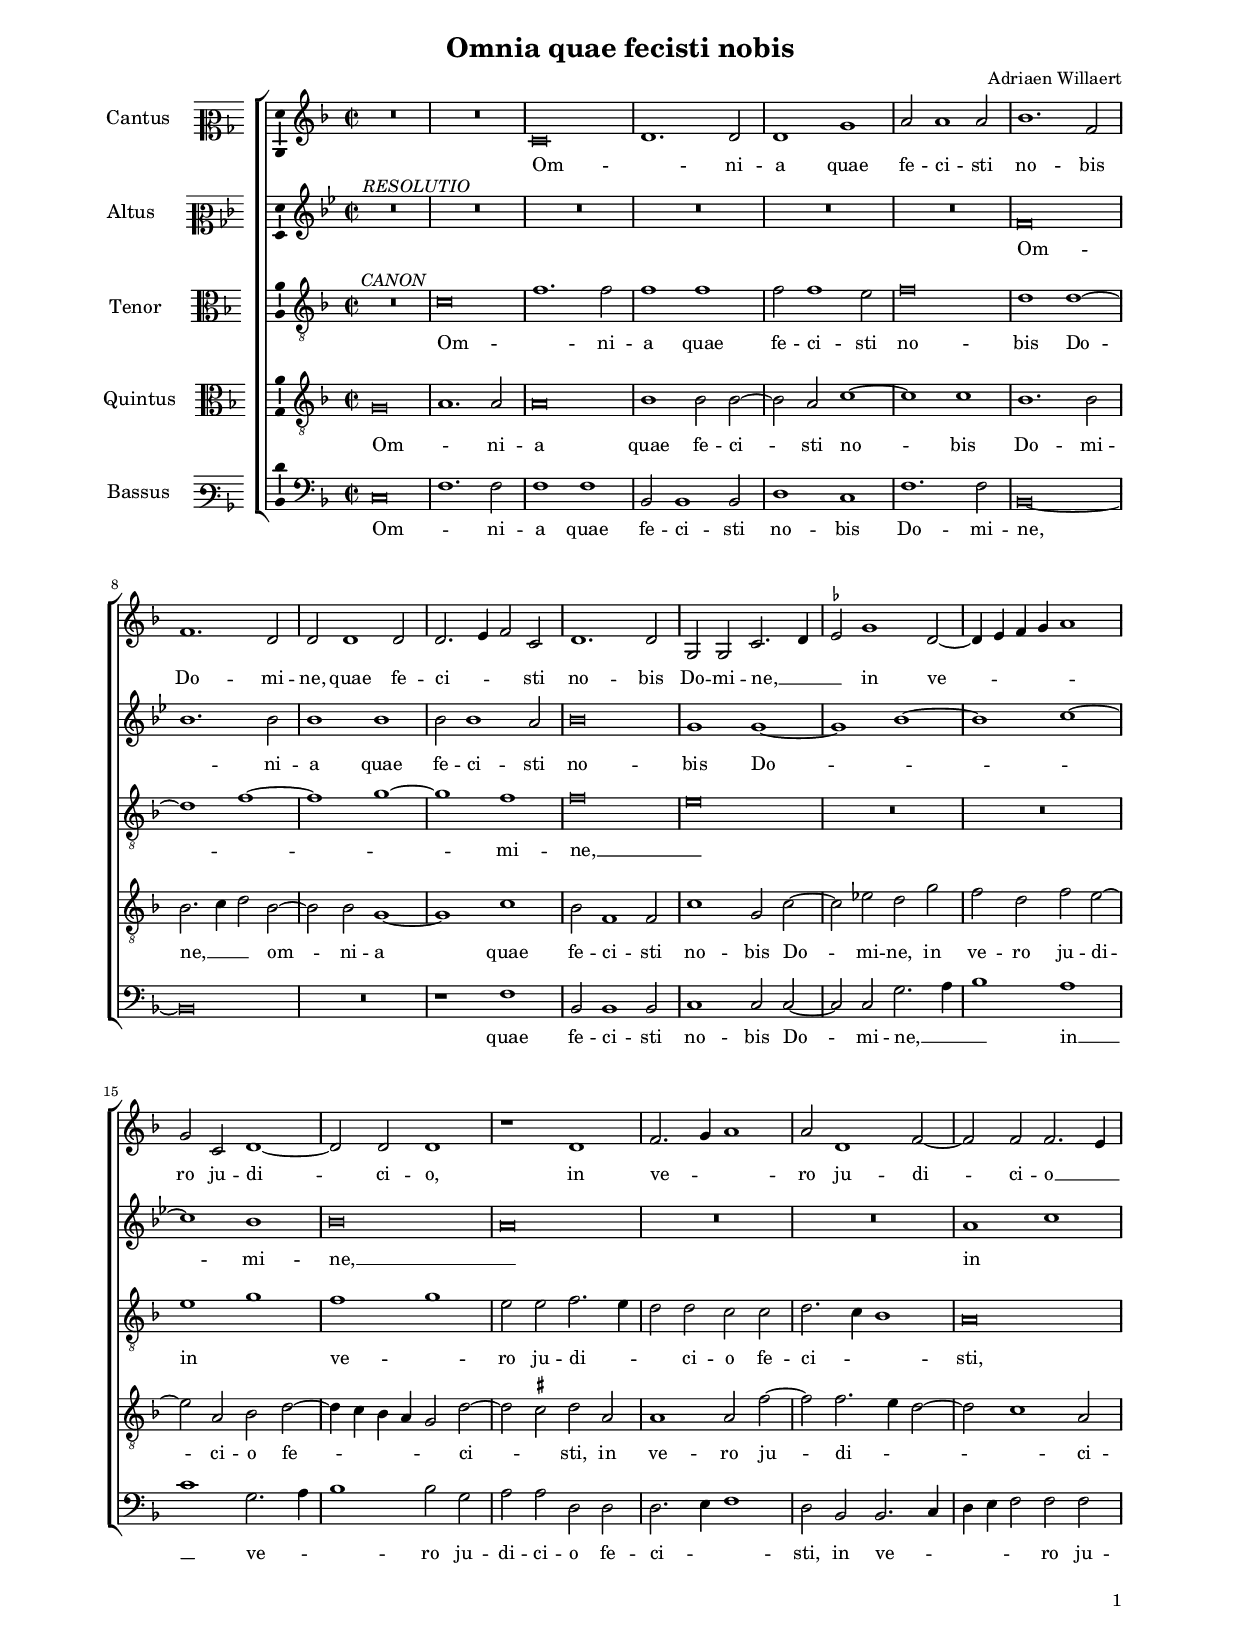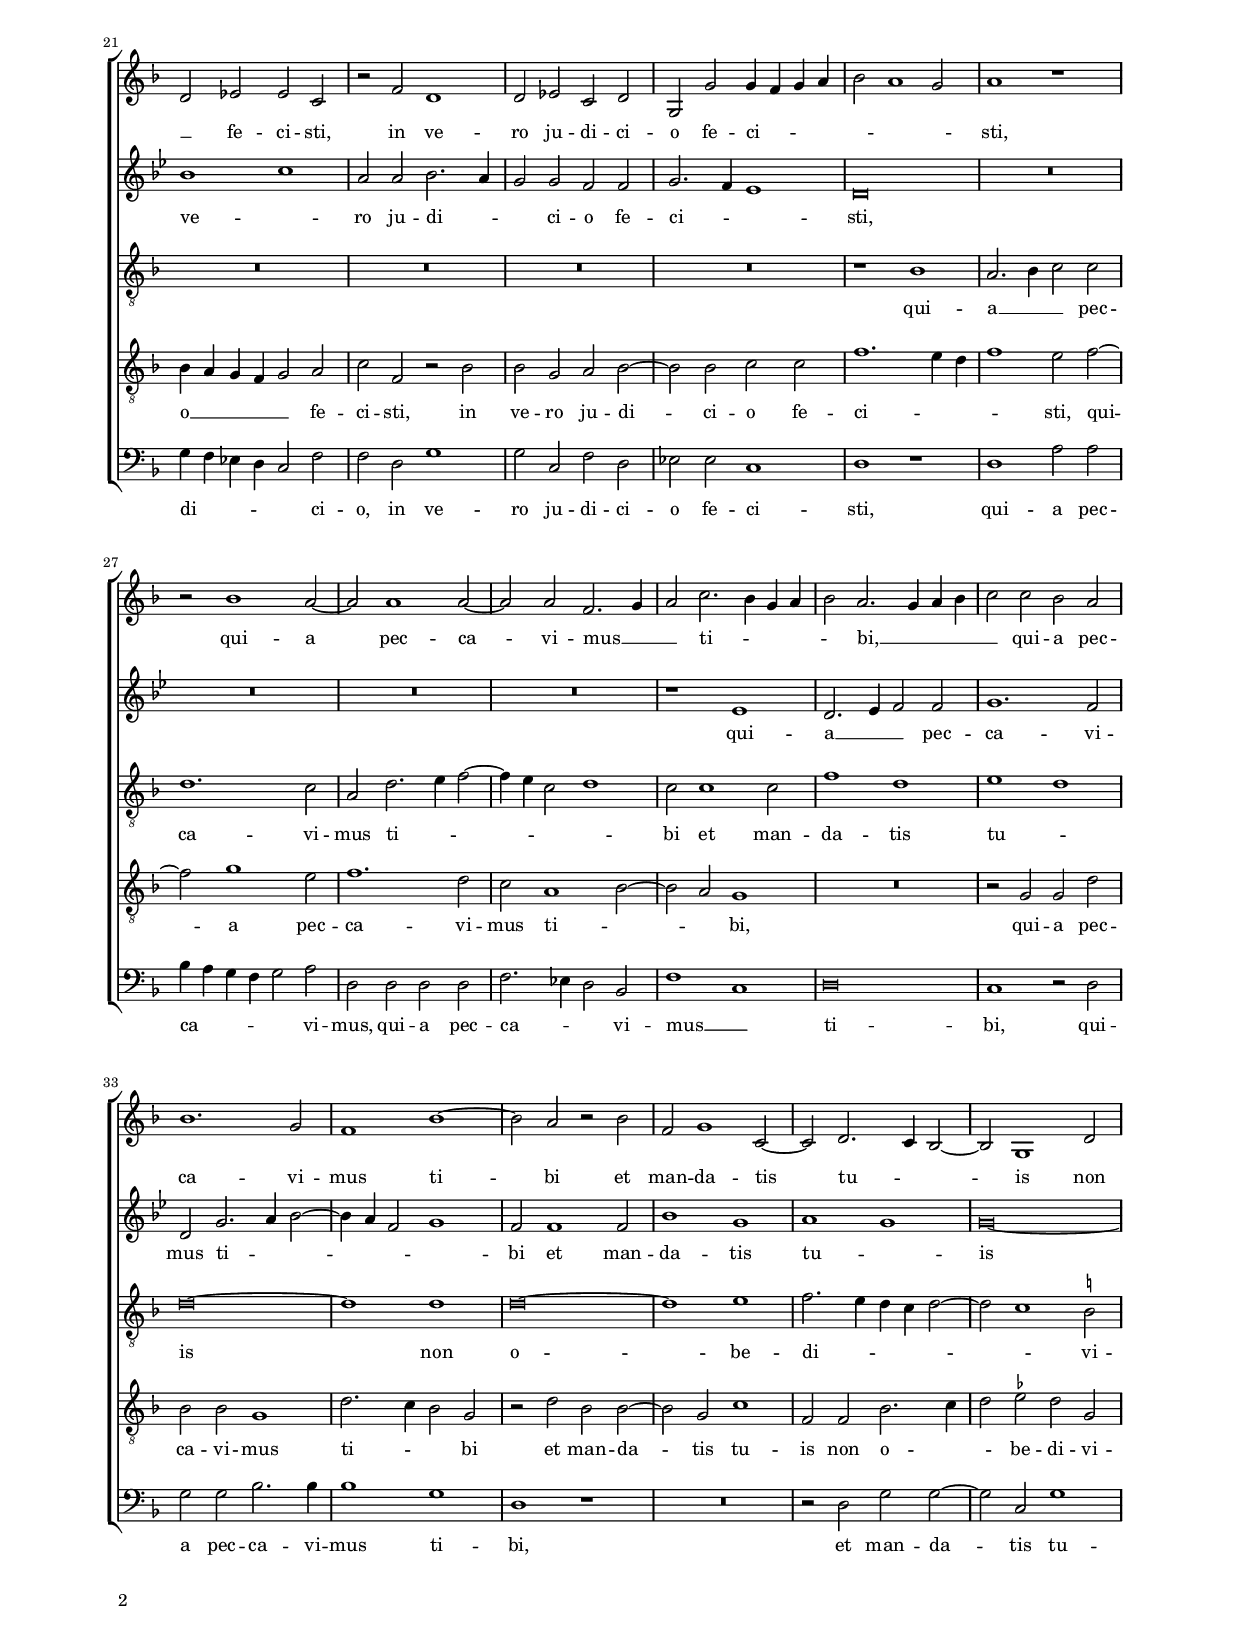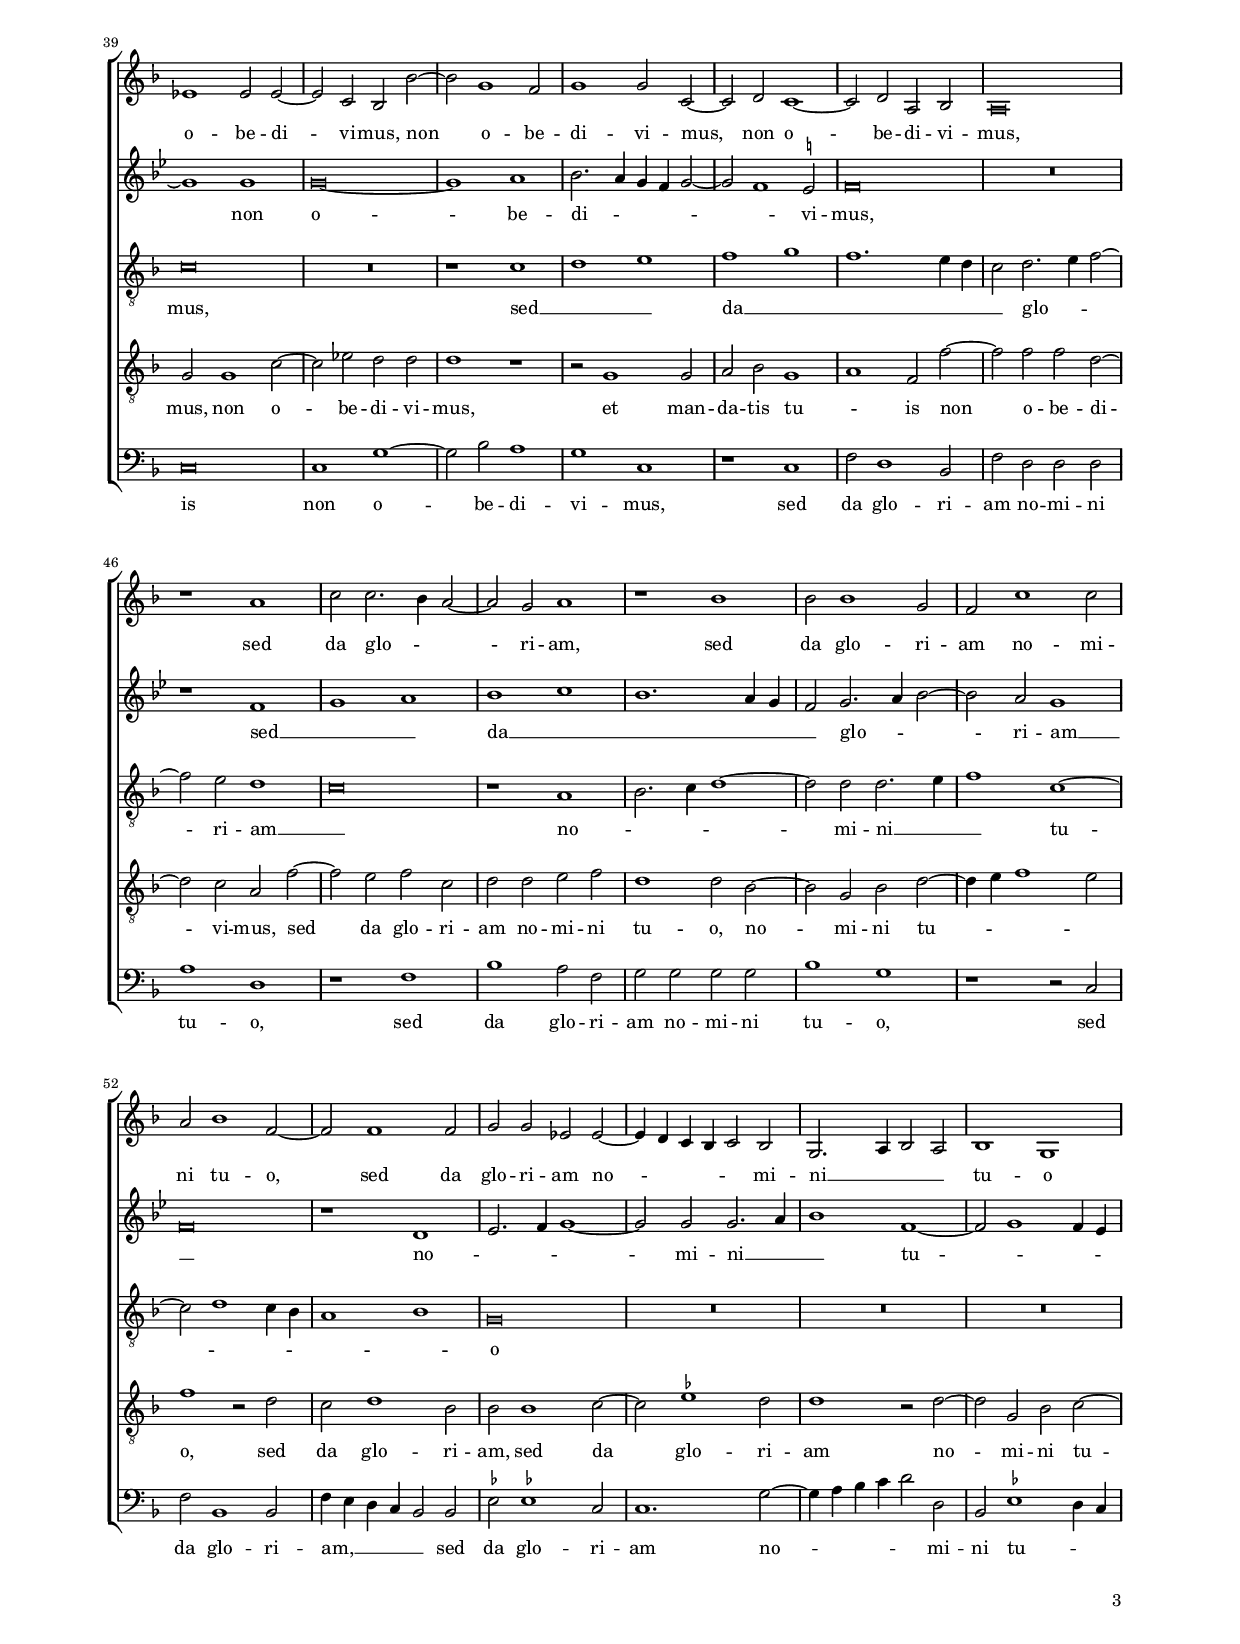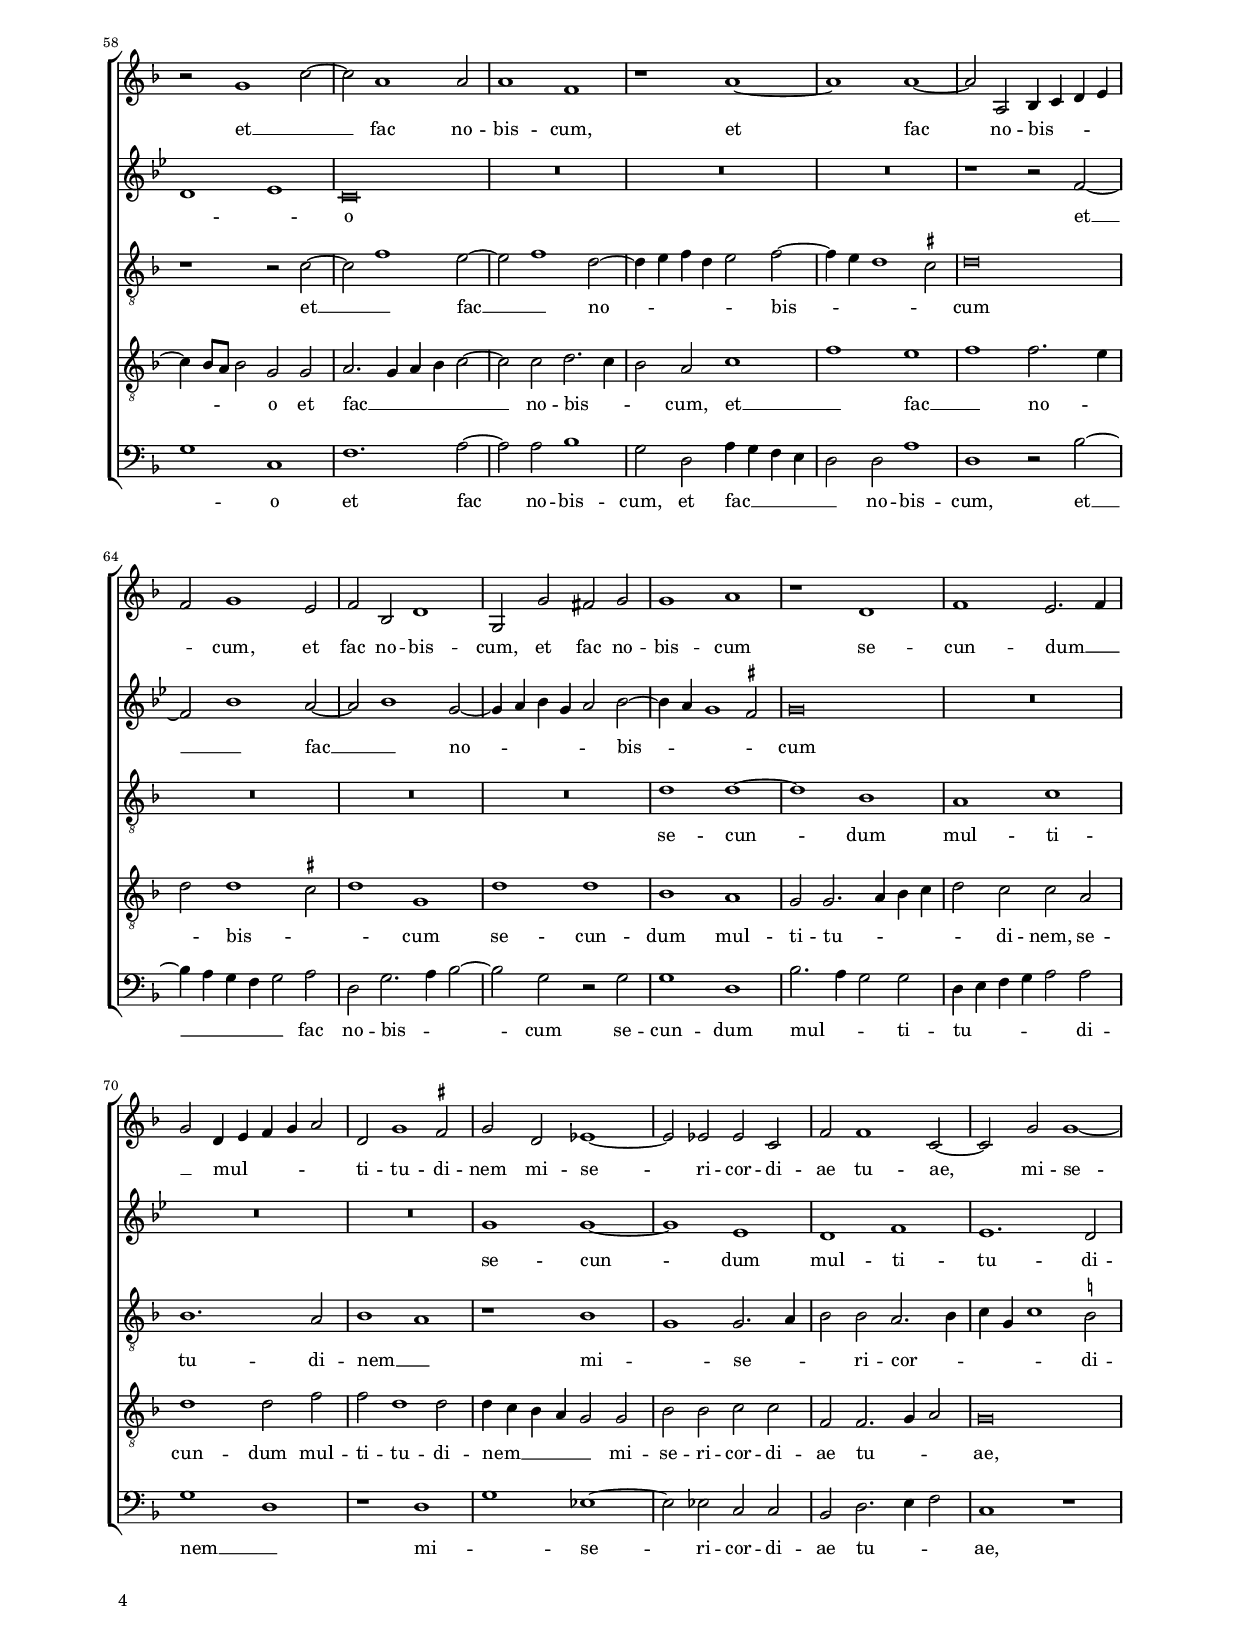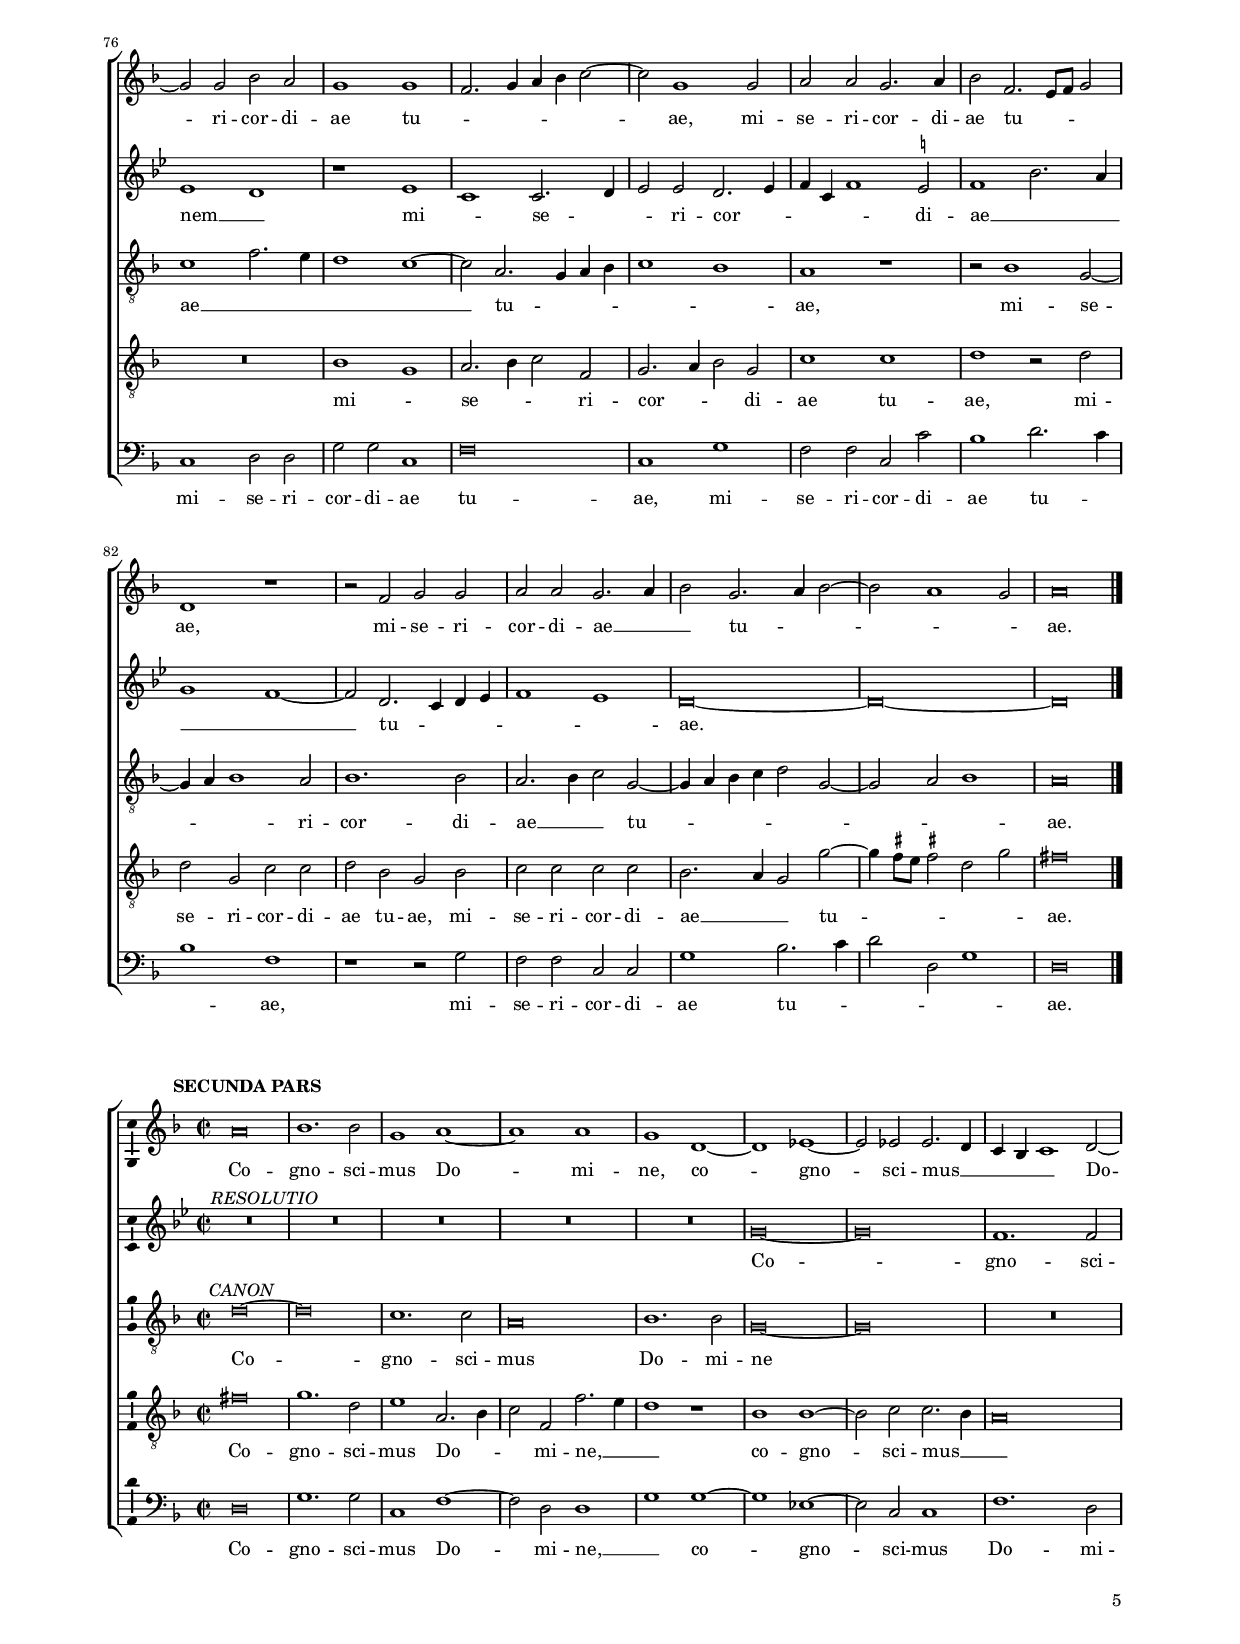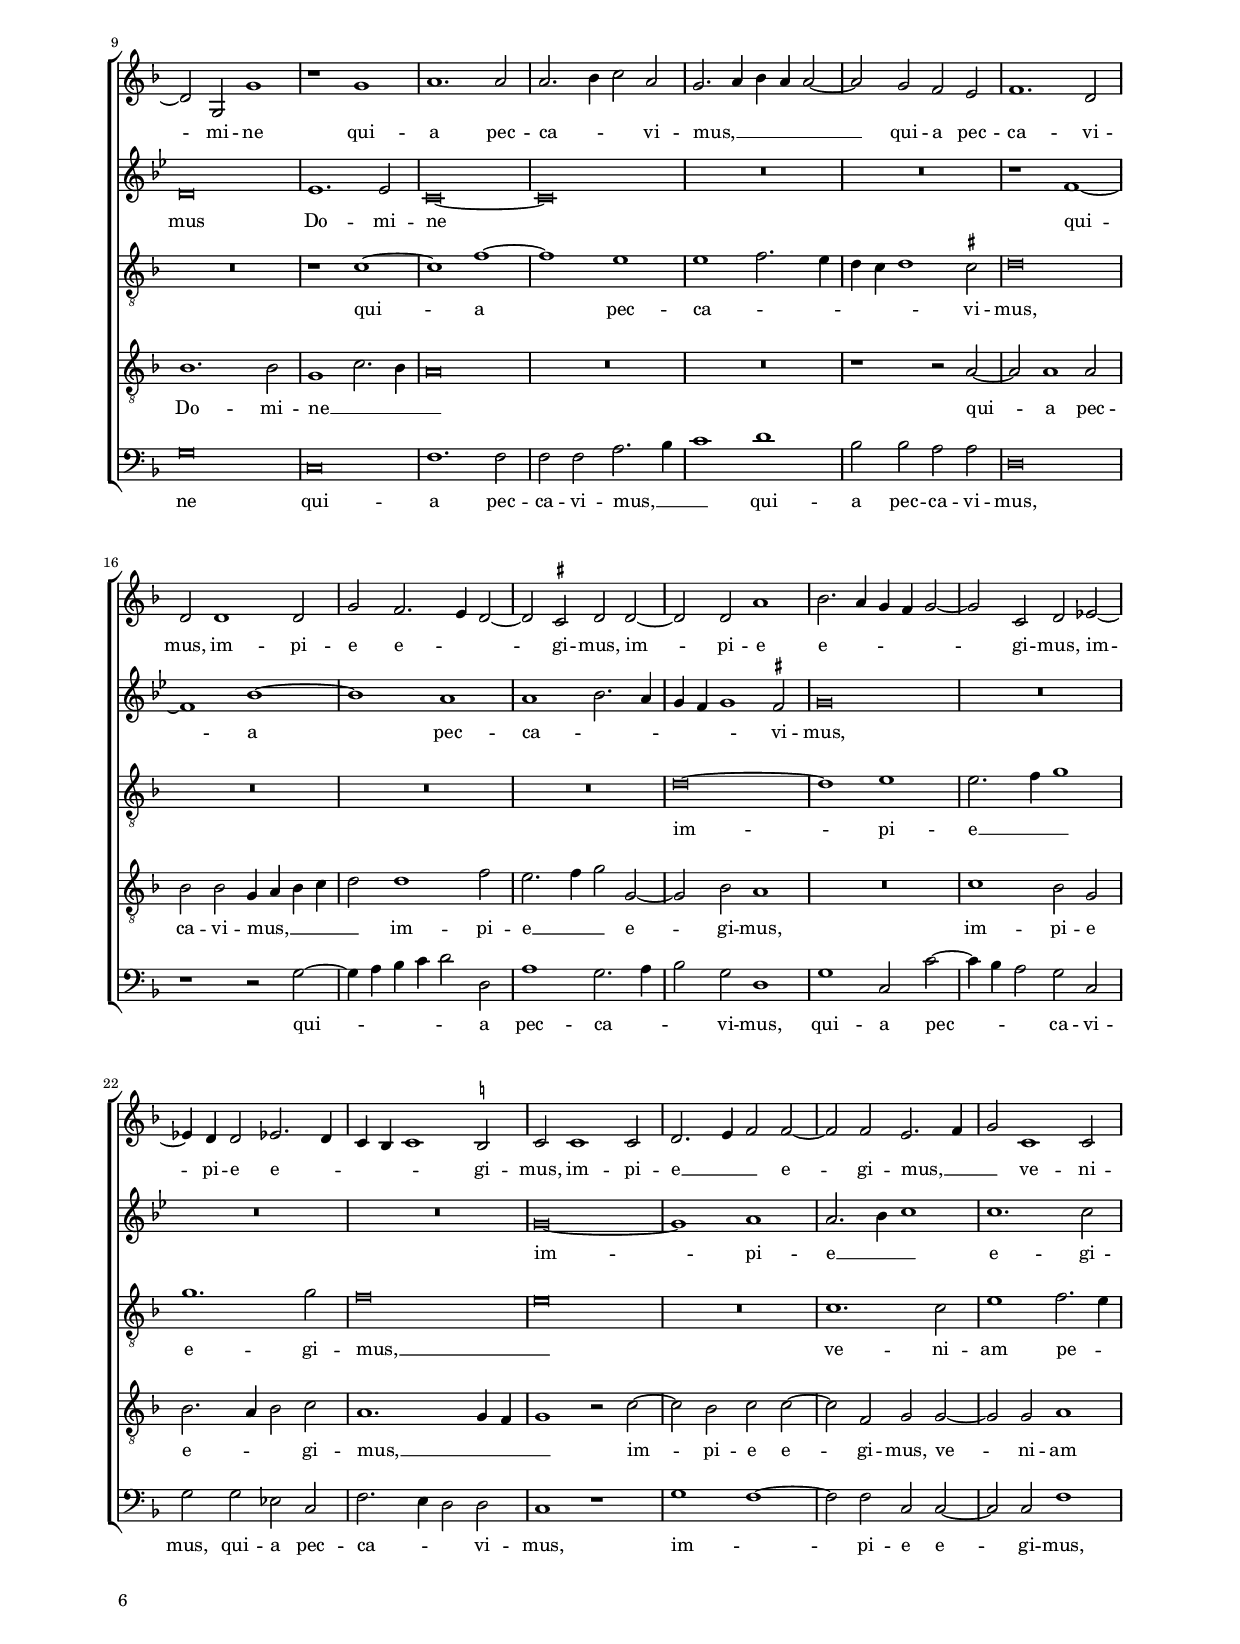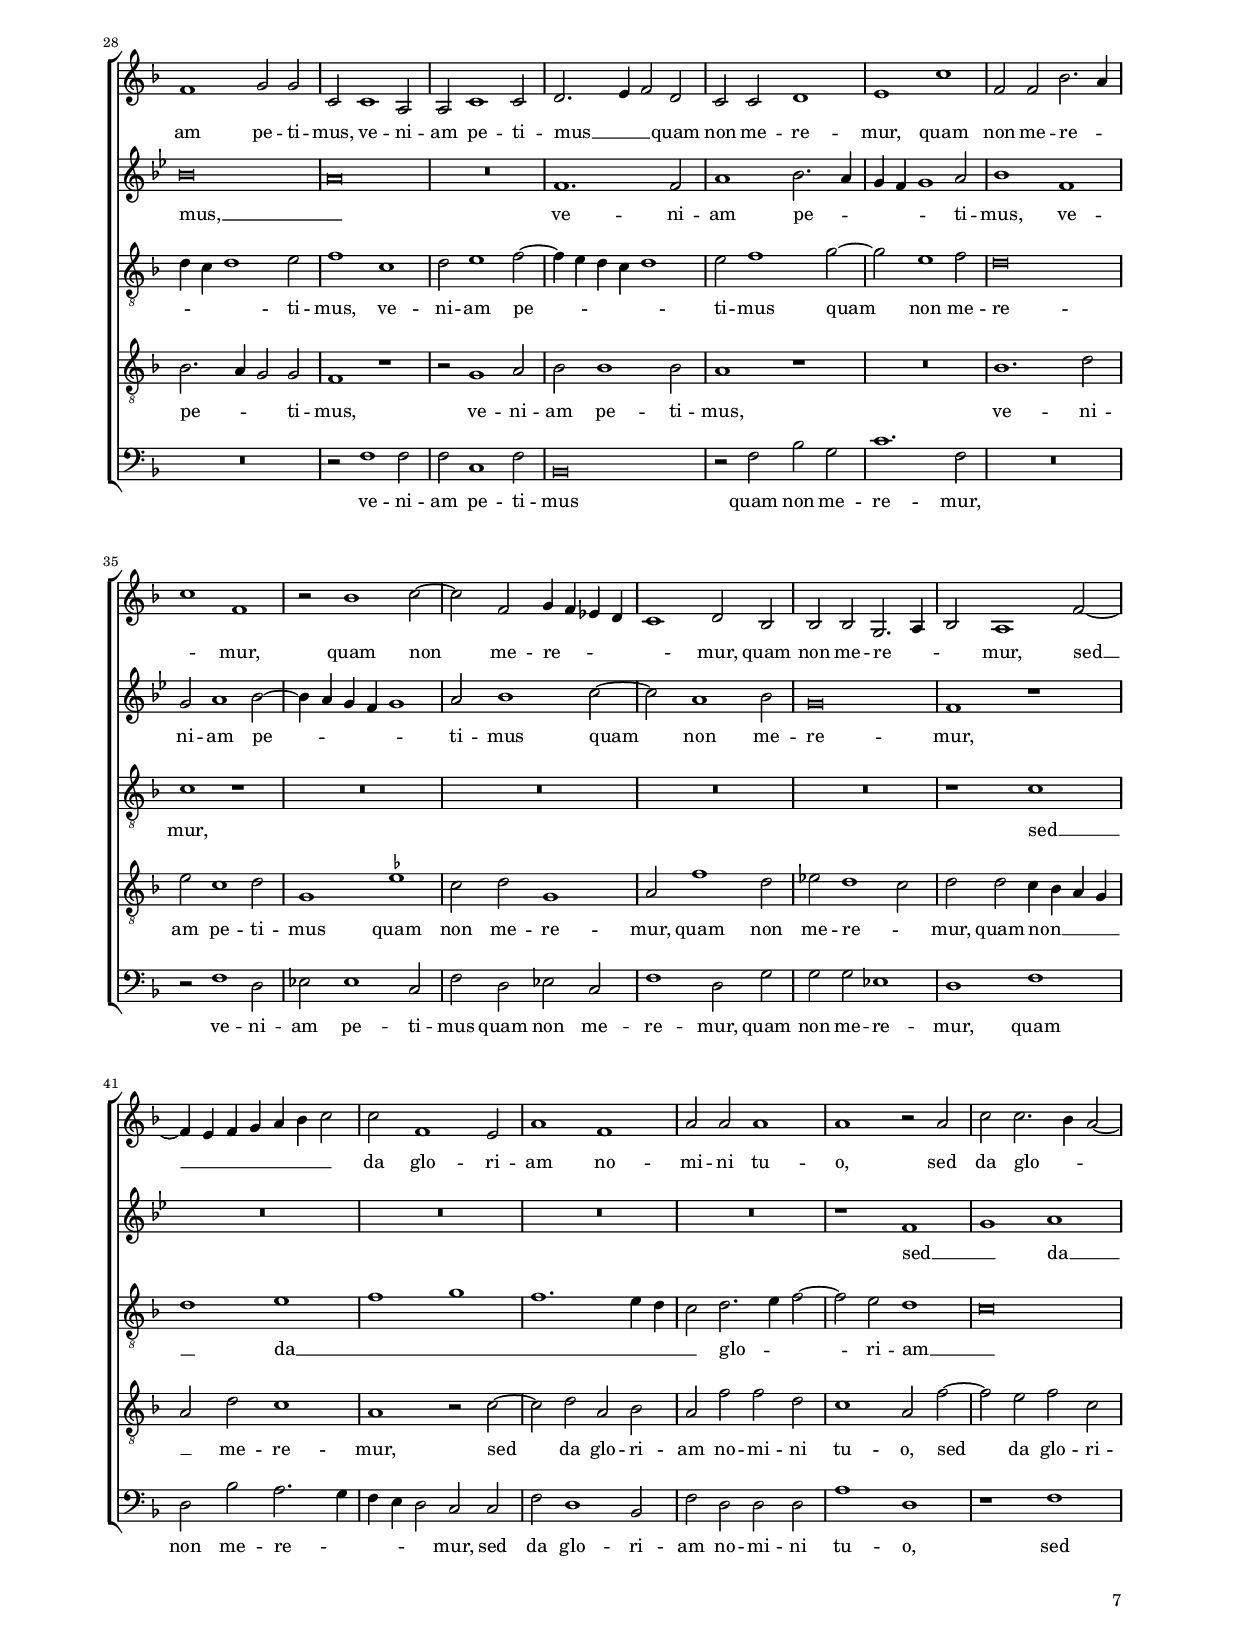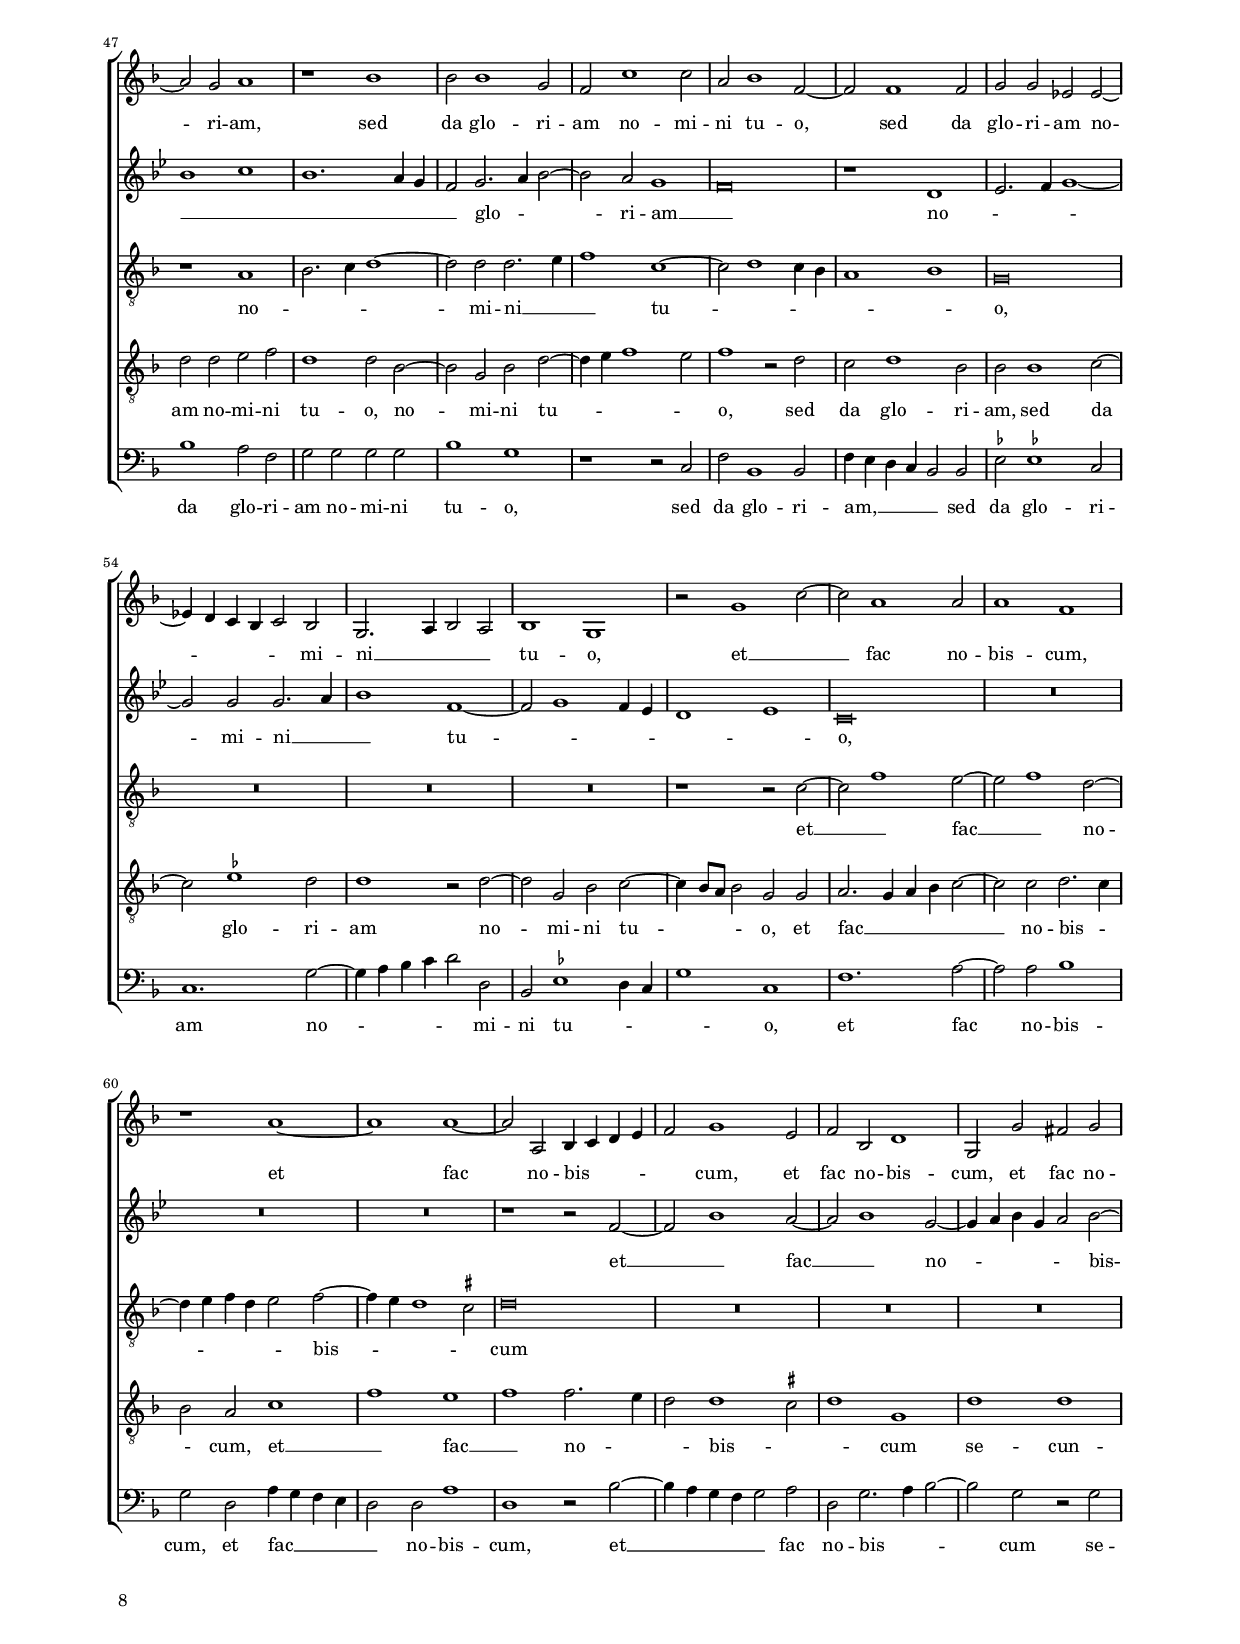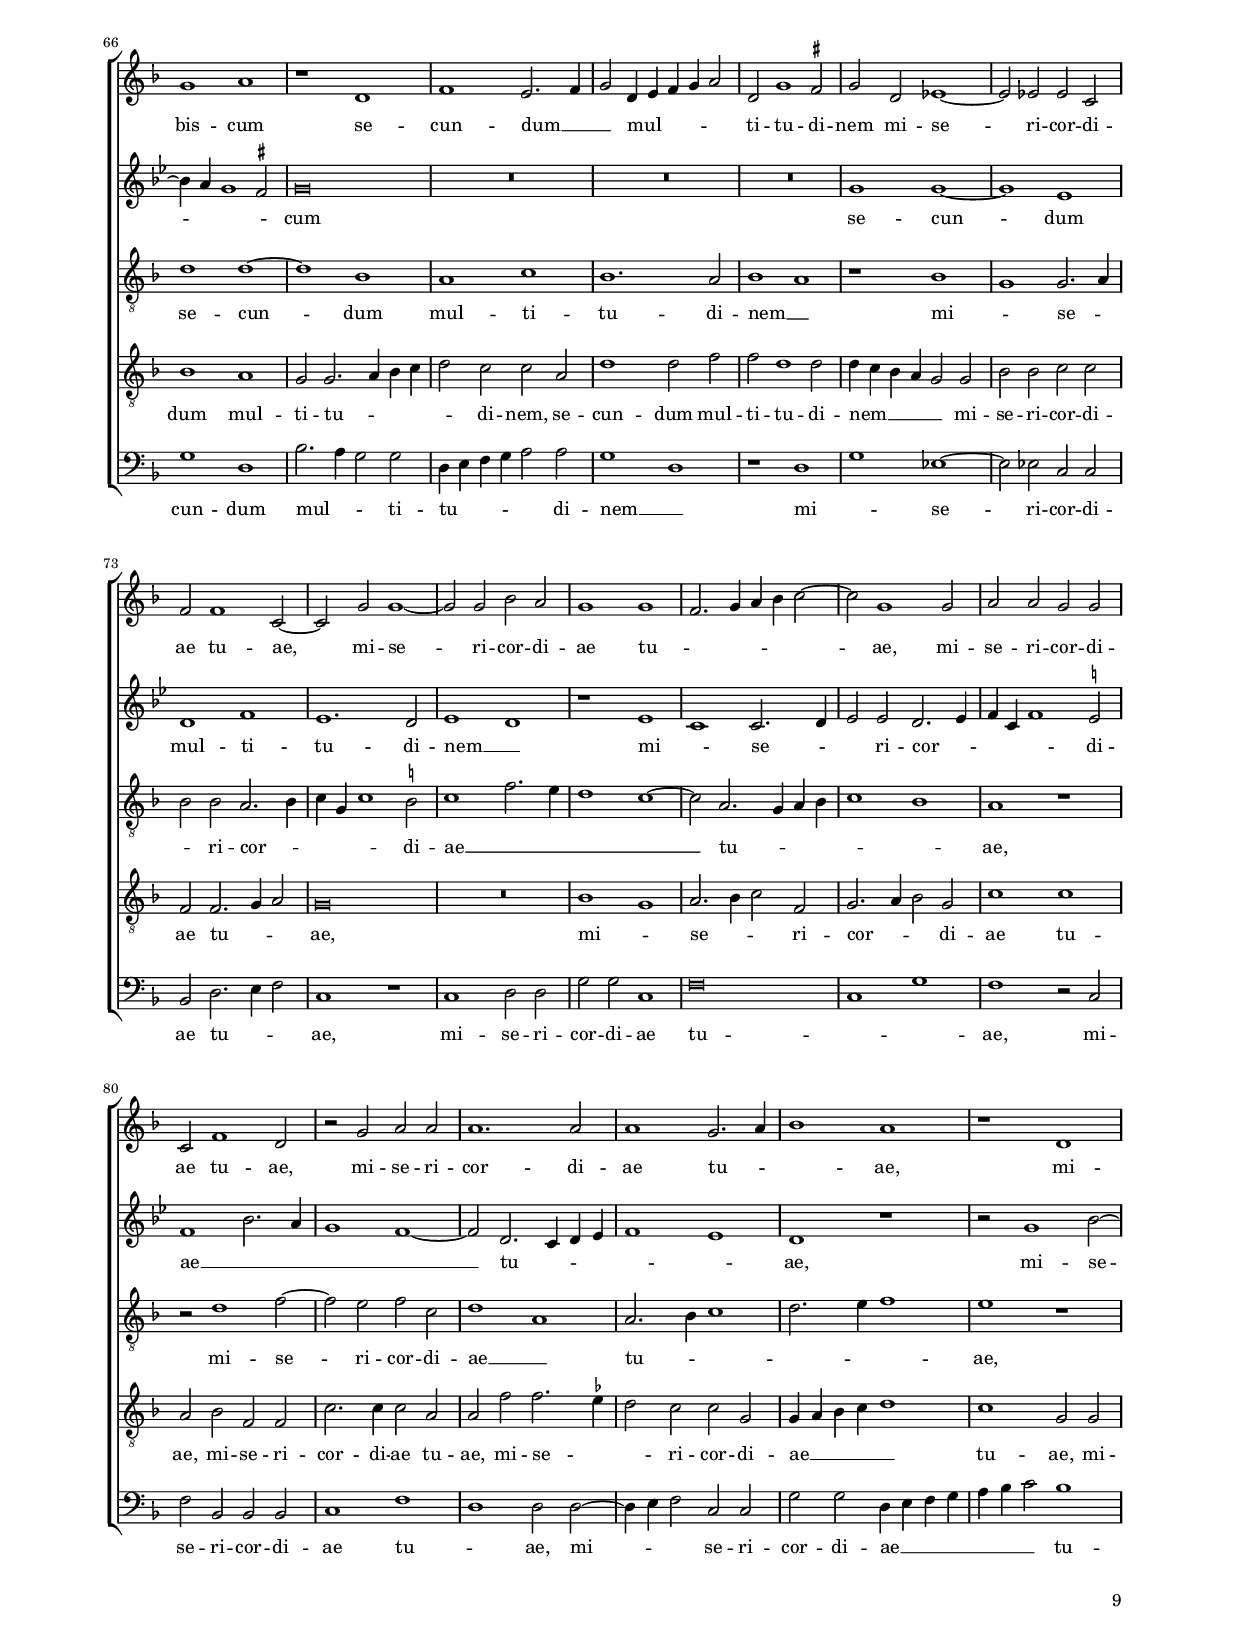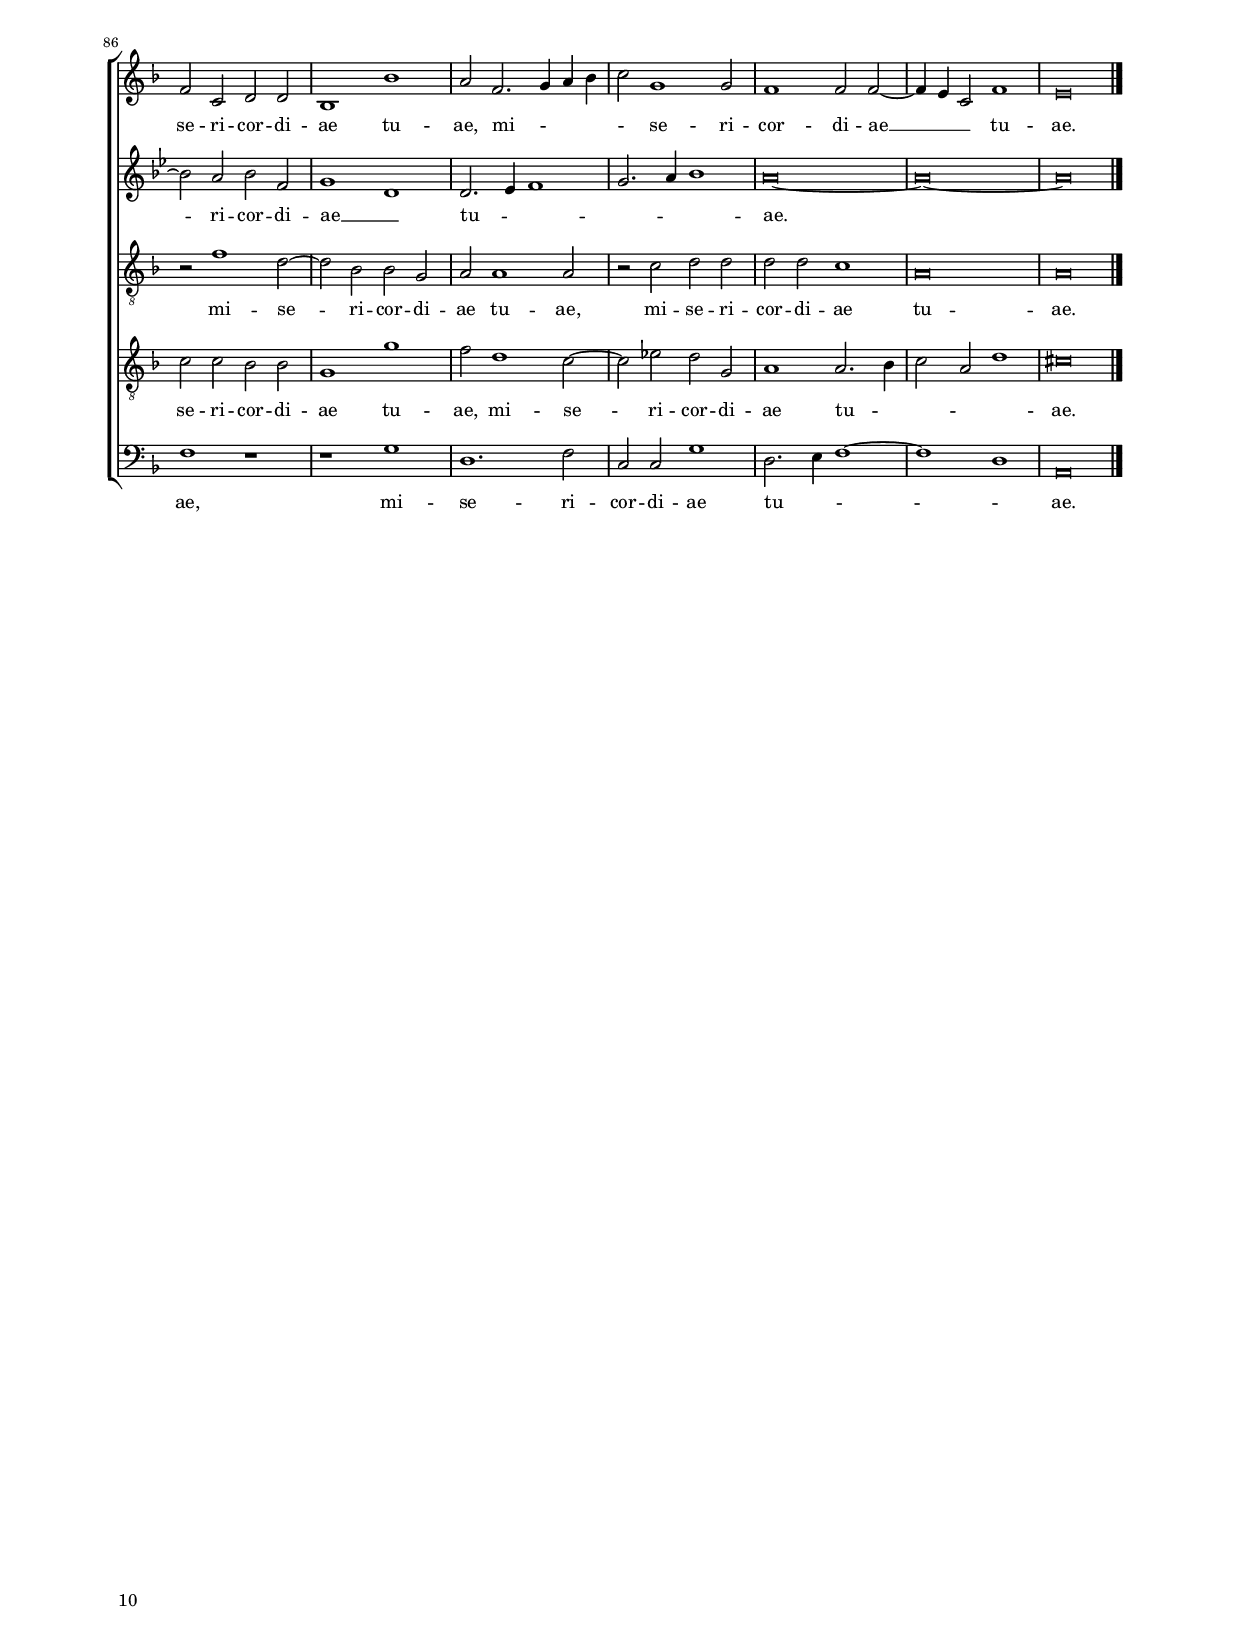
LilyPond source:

\header
{
  title="Omnia quae fecisti nobis"
  composer="Adriaen Willaert"
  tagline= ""
}

\version "2.24.1"
\language deutsch
#(set-global-staff-size 15)
% #(set-default-paper-size "letter")
#(ly:set-option 'point-and-click #f)

	
	ficta = { \once \set suggestAccidentals = ##t }
	
	forget = #(define-music-function (music) (ly:music?) #{
		\accidentalStyle forget
		$music
		\accidentalStyle default
		#})


\paper
	{
	top-margin = 1.8 \cm
	bottom-margin = 1.2 \cm
	left-margin = 2 \cm
	right-margin = 2 \cm
	ragged-bottom = ##f
	ragged-last-bottom = ##t
	print-page-number = ##f
	score-system-spacing = #'((basic-distance . 16) (minimum-distance . 14) (padding . 5) (strechability . 150))
	system-system-spacing = #'((basic-distance . 16) (minimum-distance . 14) (padding . 5) (strechability . 150))
    oddFooterMarkup=\markup   \fill-line { "" \fromproperty #'page:page-number-string }
    evenFooterMarkup=\markup  \fill-line { \fromproperty #'page:page-number-string "" }
    last-bottom-spacing = #'((basic-distance . 12) (minimum-distance . 7) (padding . 4))
	}

global = {
	\time 2/2 \set Score.measureLength = #(ly:make-moment 2/1)
    \skip 1*2*87 \bar "|."
	}
	

incipitcantus = \markup { \score {
	{
	\set Staff.instrumentName = \markup { \fontsize #1 "Cantus" }
	\key f \major
	\clef mezzosoprano
	s4 \bar ""
	}
	\layout  {
	raggedright = ##t
	indent = 1.8 \cm
	line-width = 2.5 \cm
	\context { \Staff \remove Time_signature_engraver }
	\override Staff.Clef.Y-extent = #'(0 . 0)
	}} \hspace #1 }
      
      
incipitaltus = \markup { \score {
	{
	\set Staff.instrumentName = \markup { \fontsize #1 "Altus" }
	\key b \major
	\clef mezzosoprano
	s4 \bar ""
	}
	\layout  {
	raggedright = ##t
	indent = 1.8 \cm
	line-width = 2.5 \cm
	\context { \Staff \remove Time_signature_engraver }
	\override Staff.Clef.Y-extent = #'(0 . 0)
	}} \hspace #1 }


incipittenor = \markup { \score {
	{
	\set Staff.instrumentName = \markup { \fontsize #1 "Tenor" }
	\key f \major
	\clef alto
	s4 \bar ""
	}
	\layout  {
	raggedright = ##t
	indent = 1.8 \cm
	line-width = 2.5 \cm
	\context { \Staff \remove Time_signature_engraver }
	\override Staff.Clef.Y-extent = #'(0 . 0)
	}} \hspace #1 }
      
      
incipitquintus = \markup { \score {
	{
	\set Staff.instrumentName = \markup { \fontsize #1 "Quintus" }
	\key f \major
	\clef alto
	s4 \bar ""
	}
	\layout  {
	raggedright = ##t
	indent = 1.8 \cm
	line-width = 2.5 \cm
	\context { \Staff \remove Time_signature_engraver }
	\override Staff.Clef.Y-extent = #'(0 . 0)
	}} \hspace #1 }
      
      
incipitbassus = \markup { \score {
	{
	\set Staff.instrumentName = \markup { \fontsize #1 "Bassus" }
	\key f \major
	\clef varbaritone
	s4 \bar ""
	}
	\layout  {
	raggedright = ##t
	indent = 1.8 \cm
	line-width = 2.5 \cm
	\context { \Staff \remove Time_signature_engraver }
	\override Staff.Clef.Y-extent = #'(0 . 0)
	}} \hspace #1 }


cantus =  \relative c'
	{
    \key f \major
    R\breve
	R\breve
	c\breve
	d1. d2
%5
	d1 g |
	a2 a1 a2
	b1. f2
	f1. d2
	d2 d1 d2
%10
	d2. e4 f2 c |
	d1. d2
	g,2 g c2. d4
	\ficta es2 g1 d2~
	d4 e f g a1
%15
	g2 c, d1~ |
    d2 d d1
	r1 d
	f2. g4 a1
	a2 d,1 f2~	
%20
    f2 f f2. e4 |	
	d2 es es c
	r2 f d1
	d2 es c d
	g,2 g' g4 f g a
%25
	b2 a1 g2 |
	a1 r
	r2 b1 a2~
	a2 a1 a2~
	a2 a f2. g4
%30
	a2 c2. b4 g a |
	b2 a2. g4 a b
	c2 c b a
	b1. g2
	f1 b~
%35
	b2 a r b |
	f2 g1 c,2~
	c2 d2. c4 b2~
	b2 g1 d'2
	es1 es2 es~
%40
	es2 c b b'~ |
	b2 g1 f2
	g1 g2 c,~
	c2 d c1~
	c2 d a b
%45
	a\breve |
	r1 a'
	c2 c2. b4 a2~
	a2 g a1
	r1 b
%50
	b2 b1 g2 |
	f2 c'1 c2
	a2 b1 f2~
	f2 f1 f2
	g2 g es es~
%55
	es4 d c b c2 b |
	g2. a4 b2 a
	b1 g
	r2 g'1 c2~
	c2 a1 a2
%60
	a1 f |
	r1 a~
	a1 a~
	a2 a, b4 c d e
	f2 g1 e2
%65
	f2 b, d1 |
	g,2 g' fis g
	g1 a
	r1 d,
	f1 e2. f4
%70
	g2 d4 e f g a2 |
	d,2 g1 \ficta fis2
	g2 d es1~
	es2 es es c
	f2 f1 c2~
%75
	c2 g' g1~ |
	g2 g b a
	g1 g
	f2. g4 a b c2~
	c2 g1 g2
%80
	a2 a g2. a4 |
	b2 f2. e8 f g2
	d1 r
	r2 f g g
	a2 a g2. a4
%85
	b2 g2. a4 b2~ |
	b2 a1 g2
	a\breve |
	}


altus =  \relative c'
    {
	\key b \major
    R\breve^\markup { \hspace #6 \italic "RESOLUTIO" }
	R\breve
	R\breve
	R\breve
%5
	R\breve |
	R\breve
	f\breve
	b1. b2
	b1 b
%10
	b2 b1 a2 |
	b\breve
	g1 g~
	g1 b~
	b1 c~
%15
	c1 b |
	b\breve
	a\breve
	R\breve
	R\breve
%20
	a1 c |
	b1 c
	a2 a b2. a4
	g2 g f f
	g2. f4 es1
%25
	d\breve |
	R\breve
	R\breve
	R\breve
	R\breve
%30
	r1 es |
	d2. es4 f2 f
	g1. f2
	d2 g2. a4 b2~
	b4 a f2 g1
%35
	f2 f1 f2 |
	b1 g
	a1 g
	g\breve~
	g1 g
%40
	g\breve~ |
	g1 a
	b2. a4 g f g2~
	g2 f1 \ficta e2
	f\breve
%45
	R\breve |
	r1 f
	g1 a
	b1 c
	b1. a4 g
%50
	f2 g2. a4 b2~ |
	b2 a g1
	f\breve
	r1 d
	es2. f4 g1~
%55
	g2 g g2. a4 |
	b1 f~
    f2 g1 f4 es
	d1 es
	c\breve
%60
	R\breve |
	R\breve
	R\breve
	r1 r2 f~
	f2 b1 a2~
%65
	a2 b1 g2~ |
	g4 a b g a2 b~
	b4 a g1 \ficta fis2
	g\breve
	R\breve
%70
	R\breve |
	R\breve
	g1 g~
	g1 es
	d1 f
%75
	es1. d2 |
	es1 d
	r1 es
	c1 c2. d4
	es2 es d2. es4
%80
	f4 c f1 \ficta e2 |
	f1 b2. a4
	g1 f~
	f2 d2. c4 d es
	f1 es
%85
	d\breve~
	d\breve~
	d\breve |
	}


tenor =  \relative c'
	{
	\key f \major
    R\breve^\markup { \vspace #-12 \italic "CANON" }
	c\breve
	f1. f2
	f1 f
%5
	f2 f1 e2 |
	f\breve
	d1 d~
	d1 f~
	f1 g~
%10
	g1 f |
	f\breve
	e\breve
	R\breve
	R\breve
%15
	e1 g |
	f1 g
	e2 e f2. e4
	d2 d c c
	d2. c4 b1
%20
	a\breve |
	R\breve
	R\breve
	R\breve
	R\breve
%25
	r1 b |
	a2. b4 c2 c
	d1. c2
	a2 d2. e4 f2~
	f4 e c2 d1
%30
	c2 c1 c2 |
	f1 d
	e1 d
	d\breve~
	d1 d
%35
	d\breve~ |
	d1 e
	f2. e4 d c d2~
	d2 c1 \ficta h2
	c\breve
%40
	R\breve |
	r1 c
	d1 e
	f1 g
	f1. e4 d
%45
	c2 d2. e4 f2~ |
	f2 e d1
	c\breve
	r1 a
	b2. c4 d1~
%50
	d2 d d2. e4 |
	f1 c~
	c2 d1 c4 b
	a1 b
	g\breve
%55
	R\breve |
	R\breve
	R\breve
	r1 r2 c~
	c2 f1 e2~
%60
	e2 f1 d2~ |
	d4 e f d e2 f~
	f4 e d1 \ficta cis2
	d\breve
	R\breve
%65
	R\breve |
	R\breve
	d1 d~
	d1 b
	a1 c
%70
	b1. a2 |
	b1 a
	r1 b
	g1 g2. a4
	b2 b a2. b4
%75
	c4 g c1 \ficta h2 |
	c1 f2. e4
	d1 c~
	c2 a2. g4 a b
	c1 b
%80
	a1 r |
	r2 b1 g2~
	g4 a b1 a2
	b1. b2
	a2. b4 c2 g~
%85
	g4 a b c d2 g,~ |
	g2 a b1
	a\breve |
	}


quintus  =  \relative c'
	{
	\key f \major
    g\breve
	a1. a2
	a\breve
	b1 b2 b~
%5
	b2 a c1~ |
	c1 c
	b1. b2
	b2. c4 d2 b~
	b2 b g1~
%10
	g1 c |
	b2 f1 f2
	c'1 g2 c~
	c2 es d g
	f2 d f e~
%15
	e2 a, b d~ |
	d4 c b a g2 d'~
	d2 \ficta cis d a
	a1 a2 f'~
	f2 f2. e4 d2~
%20
	d2 c1 a2 |
	b4 a g f g2 a
	c2 f, r b
	b2 g a b~
	b2 b c c
%25
	f1. e4 d |
	f1 e2 f~
	f2 g1 e2
	f1. d2
	c2 a1 b2~
%30
	b2 a g1 |
	R\breve
	r2 g g d'
	b2 b g1
	d'2. c4 b2 g
%35
	r2 d' b b~ |
	b2 g c1
	f,2 f b2. c4
	d2 \ficta es d g,
	g2 g1 c2~
%40
	c2 es d d |
	d1 r
	r2 g,1 g2
	a2 b g1
	a1 f2 f'~
%45
	f2 f f d~ |
	d2 c a f'~
	f2 e f c
	d2 d e f
	d1 d2 b~
%50
	b2 g b d~ |
	d4 e f1 e2
	f1 r2 d
	c2 d1 b2
	b2 b1 c2~
%55
	c2 \ficta es1 d2 |
	d1 r2 d~
	d2 g, b c~
	c4 b8 a b2 g g
	a2. g4 a b c2~
%60
	c2 c d2. c4 |
	b2 a c1
	f1 e
	f1 f2. e4
	d2 d1 \ficta cis2
%65
	d1 g, |
	d'1 d
	b1 a
	g2 g2. a4 b c
	d2 c c a
%70
	d1 d2 f |
	f2 d1 d2
	d4 c b a g2 g
	b2 b c c
	f,2 f2. g4 a2
%75
	g\breve |
	R\breve
	b1 g
	a2. b4 c2 f,
	g2. a4 b2 g
%80
	c1 c |
	d1 r2 d
	d2 g, c c
	d2 b g b
	c2 c c c
%85
	b2. a4 g2 g'2~ |
	g4 \ficta fis8 e \ficta fis!2 d g
	fis\breve |
	}


bassus  =  \relative c
	{
	\key f \major
    c\breve
	f1. f2
	f1 f
	b,2 b1 b2
%5
	d1 c |
	f1. f2
	b,\breve~
	b\breve
	R\breve
%10
	r1 f' |
	b,2 b1 b2
	c1 c2 c~
	c2 c g'2. a4
	b1 a
%15
	c1 g2. a4 |
	b1 b2 g
	a2 a d, d
	d2. e4 f1
	d2 b b2. c4
%20
	d4 e f2 f f |
	g4 f es d c2 f
	f2 d g1
	g2 c, f d
	es2 es c1
%25
	d1 r |
	d1 a'2 a
	b4 a g f g2 a
	d,2 d d d
	f2. es4 d2 b
%30
	f'1 c |
	d\breve
	c1 r2 d
	g2 g b2. b4
	b1 g
%35
	d1 r |
	R\breve
	r2 d g g~
	g2 c, g'1
	c,\breve
%40
	c1 g'~ |
	g2 b a1
	g1 c,
	r1 c
	f2 d1 b2
%45
	f'2 d d d |
	a'1 d,
	r1 f
	b1 a2 f
	g2 g g g
%50
	b1 g |
	r1 r2 c,
	f2 b,1 b2
	f'4 e d c b2 b 
	\ficta es2 \ficta es!1 c2
%55
	c1. g'2~ |
	g4 a b c d2 d,
	b2 \ficta es1 d4 c
	g'1 c,
	f1. a2~
%60
	a2 a b1 |
	g2 d a'4 g f e
	d2 d a'1
	d,1 r2 b'~
	b4 a g f g2 a
%65
	d,2 g2. a4 b2~ |
	b2 g r g
	g1 d
	b'2. a4 g2 g
	d4 e f g a2 a
%70
	g1 d |
	r1 d
	g1 es~
	es2 es c c
	b2 d2. e4 f2
%75
	c1 r |
	c1 d2 d
	g2 g c,1
	f\breve
	c1 g'
%80
	f2 f c c' |
	b1 d2. c4
	b1 f
	r1 r2 g
	f2 f c c
%85
	g'1 b2. c4 |
	d2 d, g1
	d\breve |
	}


lyricscantus = \lyricmode {
        Om -- _ ni -- a quae fe -- ci -- sti no -- bis Do -- mi -- ne,
        quae fe -- ci -- _ _ sti no -- bis Do -- mi -- ne, __ _ _
        in ve -- _ _ _ _ ro ju -- di -- ci -- o,
        in ve -- _ _ ro ju -- di -- ci -- o __ _ _ fe -- ci -- sti,
        in ve -- ro ju -- di -- ci -- o fe -- ci -- _ _ _ _ _ _ sti,
        qui -- a pec -- ca -- vi -- mus __ _ _ ti -- _ _ _ _ bi, __ _ _ _ _
        qui -- a pec -- ca -- vi -- mus ti -- bi
        et man -- da -- tis tu -- _ _ is non o -- be -- di -- vi -- mus,
        non o -- be -- di -- vi -- mus,
        non o -- be -- di -- vi -- mus,
        sed da glo -- _ _ ri -- am,
        sed da glo -- ri -- am no -- mi -- ni tu -- o,
        sed da glo -- ri -- am no -- _ _ _ _ mi -- ni __ _ _ _ tu -- o
        et __ _ fac no -- bis -- cum,
        et fac no -- bis -- _ _ _ _ cum,
        et fac no -- bis -- cum,
        et fac no -- bis -- cum
        se -- cun -- dum __ _ _ mul -- _ _ _ _ ti -- tu -- di -- nem mi -- se -- ri -- cor -- di -- ae tu -- ae,
        mi -- se -- ri -- cor -- di -- ae tu -- _ _ _ _ _ ae,
        mi -- se -- ri -- cor -- di -- ae tu -- _ _ _ ae,
        mi -- se -- ri -- cor -- di -- ae __ _ _ tu -- _ _ _ _ ae.
	}


lyricsaltus = \lyricmode {
	Om -- _ ni -- a quae fe -- ci -- sti no -- bis Do -- _ _ mi -- ne, __ _
        in _ ve -- _ ro ju -- di -- _ _ ci -- o fe -- ci -- _ _ sti,
        qui -- a __ _ _ pec -- ca -- vi -- mus ti -- _ _ _ _ _ bi
        et man -- da -- tis tu -- _ is non o -- be -- di -- _ _ _ _ _ vi -- mus,
        sed __ _ _ da __ _ _ _ _ _ glo -- _ _ ri -- am __ _ no -- _ _ _ mi -- ni __ _ _ tu -- _ _ _ _ _ o
        et __ _ fac __ _ no -- _ _ _ _ bis -- _ _ _ cum
        se -- cun -- dum mul -- ti -- tu -- di -- nem __ _ 
        mi -- _ se -- _ _ ri -- cor -- _ _ _ _ di -- ae __ _ _ _ _ tu -- _ _ _ _ _ ae.
	}


lyricstenor = \lyricmode {
	Om -- _ ni -- a quae fe -- ci -- sti no -- bis Do -- _ _ mi -- ne, __ _
        in _ ve -- _ ro ju -- di -- _ _ ci -- o fe -- ci -- _ _ sti,
        qui -- a __ _ _ pec -- ca -- vi -- mus ti -- _ _ _ _ _ bi
        et man -- da -- tis tu -- _ is non o -- be -- di -- _ _ _ _ _ vi -- mus,
        sed __ _ _ da __ _ _ _ _ _ glo -- _ _ ri -- am __ _ no -- _ _ _ mi -- ni __ _ _ tu -- _ _ _ _ _ o
        et __ _ fac __ _ no -- _ _ _ _ bis -- _ _ _ cum
        se -- cun -- dum mul -- ti -- tu -- di -- nem __ _ 
        mi -- _ se -- _ _ ri -- cor -- _ _ _ _ di -- ae __ _ _ _ _ tu -- _ _ _ _ _ ae,
        mi -- se -- _ _ ri -- cor -- di -- ae __ _ _ tu -- _ _ _ _ _ _ _ ae.
	}


lyricsquintus = \lyricmode {
	Om -- _ ni -- a quae fe -- ci -- sti no -- bis Do -- mi -- ne, __ _ _
        om -- ni -- a quae fe -- ci -- sti no -- bis Do -- mi -- ne,
        in ve -- ro ju -- di -- ci -- o fe -- _ _ _ _ ci -- _ sti,
        in ve -- ro ju -- di -- _ _ _ ci -- o __ _ _ _ _ fe -- ci -- sti,
        in ve -- ro ju -- di -- ci -- o fe -- ci -- _ _ _ sti,
        qui -- a pec -- ca -- vi -- mus ti -- _ _ bi,
        qui -- a pec -- ca -- vi -- mus ti -- _ _ bi
        et man -- da -- tis tu -- is non o -- _ _ be -- di -- vi -- mus,
        non o -- be -- di -- vi -- mus,
        et man -- da -- tis tu -- _ is
        non o -- be -- di -- vi -- mus,
        sed da glo -- ri -- am no -- mi -- ni tu -- o,
        no -- mi -- ni tu -- _ _ _ o,
        sed da glo -- ri -- am,
        sed da glo -- ri -- am no -- mi -- ni tu -- _ _ _ o
        et fac __ _ _ _ _ no -- bis -- _ _ cum,
        et __ _ fac __ _ no -- _ _ bis -- _ _ cum
        se -- cun -- dum mul -- ti -- tu -- _ _ _ _ di -- nem,
        se -- cun -- dum mul -- ti -- tu -- di -- nem __ _ _ _ _ 
        mi -- se -- ri -- cor -- di -- ae tu -- _ _ ae,
        mi -- _ se -- _ _ ri -- cor -- _ _ di -- ae tu -- ae,
        mi -- se -- ri -- cor -- di -- ae tu -- ae,
        mi -- se -- ri -- cor -- di -- ae __ _ _ tu -- _ _ _ _ _ ae.
	}


lyricsbassus = \lyricmode {
	Om -- _ ni -- a quae fe -- ci -- sti no -- bis Do -- mi -- ne,
        quae fe -- ci -- sti no -- bis Do -- mi -- ne, __ _ _
        in __ _ ve -- _ _ ro ju -- di -- ci -- o fe -- ci -- _ _ sti,
        in ve -- _ _ _ _ ro ju -- di -- _ _ _ _ ci -- o,
        in ve -- ro ju -- di -- ci -- o fe -- ci -- sti,
        qui -- a pec -- ca -- _ _ _ _ vi -- mus,
        qui -- a pec -- ca -- _ _ vi -- mus __ _ ti -- bi,
        qui -- a pec -- ca -- vi -- mus ti -- bi,
        et man -- da -- tis tu -- is non o -- be -- di -- vi -- mus,
        sed da glo -- ri -- am no -- mi -- ni tu -- o,
        sed da glo -- ri -- am no -- mi -- ni tu -- o,
        sed da glo -- ri -- am, __ _ _ _ _ 
        sed da glo -- ri -- am no -- _ _ _ _ mi -- ni tu -- _ _ _ o
        et fac no -- bis -- cum,
        et fac __ _ _ _ _ no -- bis -- cum,
        et __ _ _ _ _ fac no -- bis -- _ _ cum
        se -- cun -- dum mul -- _ _ ti -- tu -- _ _ _ _ di -- nem __ _ 
        mi -- _ se -- ri -- cor -- di -- ae tu -- _ _ ae,
        mi -- se -- ri -- cor -- di -- ae tu -- ae,
        mi -- se -- ri -- cor -- di -- ae tu -- _ _ ae,
        mi -- se -- ri -- cor -- di -- ae tu -- _ _ _ _ ae.
	}


\score
{  
	\transpose c c {
	\new ChoirStaff \with { \override StaffGrouper.staff-staff-spacing.basic-distance = #12 }
	<<

	\new Staff << \global
	\new Voice="v1" {
		\set Staff.instrumentName=\incipitcantus
		\set Staff.midiInstrument = "reed organ"
		\clef violin
		\cantus }
	\new Lyrics \lyricsto "v1" {\lyricscantus }
	>>


	\new Staff << \global
	\new Voice="v2" {
		\set Staff.instrumentName=\incipitaltus
		\set Staff.midiInstrument = "reed organ"
        \clef violin % "G_8"
		\altus}
	\new Lyrics \lyricsto "v2" {\lyricsaltus }
	>>


	\new Staff << \global
	\new Voice="v3" {
		\set Staff.instrumentName=\incipittenor
		\set Staff.midiInstrument = "reed organ"
		\clef "G_8"
		\tenor }
	\new Lyrics \lyricsto "v3" {\lyricstenor }
	>>


	\new Staff << \global
	\new Voice="v5" {
		\set Staff.instrumentName=\incipitquintus
		\set Staff.midiInstrument = "reed organ"
		\clef "G_8"
		\quintus}
	\new Lyrics \lyricsto "v5" {\lyricsquintus }
	>>


	\new Staff << \global
	\new Voice="v4" {
		\set Staff.instrumentName=\incipitbassus
		\set Staff.midiInstrument = "reed organ"
		\clef bass
		\bassus }
	\new Lyrics \lyricsto "v4" {\lyricsbassus}
	>>

	>>
	} % transpose

	\layout
	{
	indent = 2.5 \cm
	\context { \Staff \override TimeSignature.break-visibility = #end-of-line-invisible }
	\context { \Lyrics \override VerticalAxisGroup.nonstaff-relatedstaff-spacing.padding = #1.4 }
    \context { \Staff \consists "Ambitus_engraver" }
	\context { \Score \override BarNumber.padding = #2 }
	\context { \Voice \override NoteHead.style = #'baroque }
	}


\midi
	{
    \tempo 2 = 90
	}

}

%%%%%%%%%%%%%%%%%%%%  SECUNDA PARS %%%%%%%%%%%%%%%%%%%%


global = {
	\time 2/2 \set Score.measureLength = #(ly:make-moment 2/1)
    \skip 1*2*92 \bar "|."
	}


cantus =  \relative c'
	{
    \key f \major
    a'\breve
	b1. b2
	g1 a~
	a1 a
%5
	g1 d~ |
	d1 es~
	es2 es es2. d4
	c4 b c1 d2~
	d2 g, g'1
%10
	r1 g |
	a1. a2
	a2. b4 c2 a
	g2. a4 b a a2~
	a2 g f e
%15
	f1. d2 |
	d2 d1 d2
	g2 f2. e4 d2~
	d2 \ficta cis d d~
	d2 d a'1
%20
	b2. a4 g f g2~ |
	g2 c, d es~
	es4 d d2 es2. d4
	c4 b c1 \ficta h2
	c2 c1 c2
%25
	d2. e4 f2 f~ |
	f2 f e2. f4
	g2 c,1 c2
	f1 g2 g
	c,2 c1 a2
%30
	a2 c1 c2 |
	d2. e4 f2 d
	c2 c d1
	e1 c'
	f,2 f b2. a4
%35
	c1 f, |
	r2 b1 c2~
	c2 f, g4 f es d
	c1 d2 b
	b2 b g2. a4
%40
	b2 a1 f'2~ |
	f4 e f g a b c2
	c2 f,1 e2
	a1 f
	a2 a a1
%45
	a1 r2 a |
	c2 c2. b4 a2~
	a2 g a1
	r1 b
	b2 b1 g2
%50
	f2 c'1 c2 |
	a2 b1 f2~
	f2 f1 f2
	g2 g es es~
	es4 d c b c2 b
%55
	g2. a4 b2 a |
	b1 g
	r2 g'1 c2~
	c2 a1 a2
	a1 f
%60
	r1 a~ |
	a1 a~
	a2 a, b4 c d e	
	f2 g1 e2
	f2 b, d1 |
%65
    g,2 g' fis g
	g1 a
	r1 d,
	f1 e2. f4
	g2 d4 e f g a2 |
%70
    d,2 g1 \ficta fis2
	g2 d es1~
	es2 es es c
	f2 f1 c2~
	c2 g' g1~ |
%75
    g2 g b a
	g1 g
	f2. g4 a b c2~
	c2 g1 g2
	a2 a g g |
%80
    c,2 f1 d2
	r2 g a a
	a1. a2
	a1 g2. a4
	b1 a |
%85
    r1 d,
	f2 c d d
	b1 b'
	a2 f2. g4 a b
	c2 g1 g2 |
%90
    f1 f2 f~
	f4 e c2 f1
	e\breve |
	}


altus =  \relative c'
    {
	\key b \major
    R\breve^\markup { \hspace #4 \italic "RESOLUTIO" }
	R\breve
	R\breve
	R\breve
%5
	R\breve |
	g'\breve~
	g\breve
	f1. f2
	d\breve
%10
	es1. es2 |
	c\breve~
	c\breve
	R\breve
	R\breve
%15
	r1 f~ |
	f1 b~
	b1 a
	a1 b2. a4
	g4 f g1 \ficta fis2
%20
	g\breve |
	R\breve
	R\breve
	R\breve
	g\breve~
%25
	g1 a |
	a2. b4 c1
	c1. c2
	b\breve
	a\breve
%30
	R\breve |
	f1. f2
	a1 b2. a4
	g4 f g1 a2
	b1 f
%35
	g2 a1 b2~ |
	b4 a g f g1
	a2 b1 c2~
	c2 a1 b2
	g\breve
%40
	f1 r |
	R\breve
	R\breve
	R\breve
	R\breve
%45
	r1 f |
	g1 a
	b1 c
	b1. a4 g
	f2 g2. a4 b2~
%50
	b2 a g1 |
	f\breve
	r1 d
	es2. f4 g1~
	g2 g g2. a4
%55
	b1 f~ |
	f2 g1 f4 es
	d1 es
	c\breve
	R\breve
%60
	R\breve |
	R\breve
	r1 r2 f~
	f2 b1 a2~
	a2 b1 g2~
%65
	g4 a b g a2 b~ |
	b4 a g1 \ficta fis2
	g\breve
	R\breve
	R\breve
%70
	R\breve |
	g1 g~
	g1 es
	d1 f
	es1. d2
%75
	es1 d |
	r1 es
	c1 c2. d4
	es2 es d2. es4
	f4 c f1 \ficta e2
%80
	f1 b2. a4 |
	g1 f~
	f2 d2. c4 d es
	f1 es
	d1 r
%85
	r2 g1 b2~ |
	b2 a b f
	g1 d
	d2. es4 f1
	g2. a4 b1
%90
	a\breve~ |
    a\breve~
	a\breve |	
	}


tenor =  \relative c'
	{
	\key f \major
    d\breve~^\markup { \hspace #-3 \italic "CANON" }
	d\breve
	c1. c2
	a\breve
%5
	b1. b2 |
	g\breve~
	g\breve
	R\breve
	R\breve
%10
	r1 c~ |
	c1 f~
	f1 e
	e1 f2. e4
	d4 c d1 \ficta cis2
%15
	d\breve |
	R\breve
	R\breve
	R\breve
	d\breve~
%20
	d1 e |
	e2. f4 g1
	g1. g2
	f\breve
	e\breve
%25
	R\breve |
	c1. c2
	e1 f2. e4
	d4 c d1 e2
	f1 c
%30
	d2 e1 f2~ |
	f4 e d c d1
	e2 f1 g2~
	g2 e1 f2
	d\breve
%35
	c1 r |
	R\breve
	R\breve
	R\breve
	R\breve
%40
	r1 c |
	d1 e
	f1 g
	f1. e4 d
	c2 d2. e4 f2~
%45
	f2 e d1 |
	c\breve
	r1 a
	b2. c4 d1~
	d2 d d2. e4
%50
	f1 c~ |
	c2 d1 c4 b
	a1 b
	g\breve
	R\breve
%55
	R\breve |
	R\breve
	r1 r2 c~
	c2 f1 e2~
	e2 f1 d2~
%60
	d4 e f d e2 f~ |
	f4 e d1 \ficta cis2
	d\breve
	R\breve
	R\breve
%65
	R\breve |
	d1 d~
	d1 b
	a1 c
	b1. a2
%70
	b1 a |
	r1 b
	g1 g2. a4
	b2 b a2. b4
	c4 g c1 \ficta h2
%75
	c1 f2. e4 |
	d1 c~
	c2 a2. g4 a b
	c1 b
	a1 r
%80
	r2 d1 f2~ |
	f2 e f c
	d1 a
	a2. b4 c1
	d2. e4 f1
%85
	e1 r |
	r2 f1 d2~
	d2 b b g
	a2 a1 a2
	r2 c d d
%90
	d2 d c1 |
	a\breve
	a\breve |
	}


quintus  =  \relative c'
	{
	\key f \major
    fis\breve
	g1. d2
	e1 a,2. b4
	c2 f, f'2. e4
%5
	d1 r |
	b1 b~
	b2 c c2. b4
	a\breve
	b1. b2
%10
	g1 c2. b4 |
	a\breve
	R\breve
	R\breve
	r1 r2 a~
%15
	a2 a1 a2 |
	b2 b g4 a b c
	d2 d1 f2
	e2. f4 g2 g,~
	g2 b a1
%20
	R\breve |
	c1 b2 g
	b2. a4 b2 c
	a1. g4 f
	g1 r2 c~
%25
	c2 b c c~ |
	c2 f, g g~
	g2 g a1
	b2. a4 g2 g
	f1 r
%30
	r2 g1 a2 |
	b2 b1 b2
	a1 r
	R\breve
	b1. d2
%35
	e2 c1 d2 |
	g,1 \ficta es'
	c2 d g,1
	a2 f'1 d2
	es2 d1 c2
%40
	d2 d c4 b a g |
	a2 d c1
	a1 r2 c~
	c2 d a b
	a2 f' f d
%45
	c1 a2 f'~ |
	f2 e f c
	d2 d e f
	d1 d2 b~
	b2 g b d~
%50
	d4 e f1 e2 |
	f1 r2 d
	c2 d1 b2
	b2 b1 c2~
	c2 \ficta es1 d2
%55
	d1 r2 d~ |
	d2 g, b c~
	c4 b8 a b2 g g
	a2. g4 a b c2~
	c2 c d2. c4
%60
	b2 a c1 |
	f1 e
	f1 f2. e4
	d2 d1 \ficta cis2
	d1 g,
%65
	d'1 d |
	b1 a
	g2 g2. a4 b c
	d2 c c a
	d1 d2 f
%70
	f2 d1 d2 |
	d4 c b a g2 g
	b2 b c c
	f,2 f2. g4 a2
	g\breve
%75
	R\breve |
	b1 g
	a2. b4 c2 f,
	g2. a4 b2 g
	c1 c
%80
	a2 b f f |
	c'2. c4 c2 a
	a2 f' f2. \ficta es4
	d2 c c g
	g4 a b c d1
%85
	c1 g2 g |
	c2 c b b
	g1 g'
	f2 d1 c2~
	c2 es d g,
%90
	a1 a2. b4 |
	c2 a d1
	cis\breve |
	}


bassus  =  \relative c
	{
	\key f \major
        d\breve
	g1. g2
	c,1 f~
	f2 d d1
%5
	g1 g~ |
	g1 es~
	es2 c c1
	f1. d2
	g\breve
%10
	c,\breve |
	f1. f2
	f2 f a2. b4
	c1 d
	b2 b a a
%15
	d,\breve |
	r1 r2 g~
	g4 a b c d2 d,
	a'1 g2. a4
	b2 g d1
%20
	g1 c,2 c'~ |
	c4 b a2 g c,
	g'2 g es c
	f2. e4 d2 d
	c1 r
%25
	g'1 f~ |
	f2 f c c~
	c2 c f1
	R\breve
	r2 f1 f2
%30
	f2 c1 f2 |
	b,\breve
	r2 f' b g
	c1. f,2
	R\breve
%35
	r2 f1 d2 |
	es2 es1 c2
	f2 d es c
	f1 d2 g
	g2 g es1
%40
	d1 f |
	d2 b' a2. g4
	f4 e d2 c c
	f2 d1 b2
	f'2 d d d
%45
	a'1 d, |
	r1 f
	b1 a2 f
	g2 g g g
	b1 g
%50
	r1 r2 c, |
	f2 b,1 b2
	f'4 e d c b2 b
	\ficta es2 \ficta es!1 c2
	c1. g'2~
%55
	g4 a b c d2 d, |
	b2 \ficta es1 d4 c
	g'1 c,
	f1. a2~
	a2 a b1
%60
	g2 d a'4 g f e |
	d2 d a'1
	d,1 r2 b'~
	b4 a g f g2 a
	d,2 g2. a4 b2~
%65
	b2 g r g |
	g1 d
	b'2. a4 g2 g
	d4 e f g a2 a
	g1 d
%70
	r1 d |
	g1 es~
	es2 es c c
	b2 d2. e4 f2
	c1 r
%75
        c1 d2 d |
	g2 g c,1
	f\breve
	c1 g'
	f1 r2 c
%80
        f2 b, b b
	c1 f |
	d1 d2 d~
	d4 e f2 c c
	g'2 g d4 e f g
%85
        a4 b c2 b1
	f1 r |
	r1 g
	d1. f2
	c2 c g'1
%90
        d2. e4 f1~
	f1 d |
	a\breve |
	}


lyricscantus = \lyricmode {
	Co -- gno -- sci -- mus Do -- mi -- ne,
        co -- gno -- sci -- mus __ _ _ _ _ Do -- mi -- ne
        qui -- a pec -- ca -- _ _ vi -- mus, __ _ _ _ _ 
        qui -- a pec -- ca -- vi -- mus,
        im -- pi -- e e -- _ _ gi -- mus,
        im -- pi -- e e -- _ _ _ _ gi -- mus,
        im -- pi -- e e -- _ _ _ _ gi -- mus,
        im -- pi -- e __ _ _ e -- gi -- mus, __ _ _
        ve -- ni -- am pe -- ti -- mus,
        ve -- ni -- am pe -- ti -- mus __ _ _
        quam non me -- re -- mur,
        quam non me -- re -- _ _ mur,
        quam non me -- re -- _ _ _ _ mur,
        quam non me -- re -- _ _ mur,
        sed __ _ _ _ _ _ _ da glo -- ri -- am no -- mi -- ni tu -- o,
        sed da glo -- _ _ ri -- am,
        sed da glo -- ri -- am no -- mi -- ni tu -- o,
        sed da glo -- ri -- am no -- _ _ _ _ mi -- ni __ _ _ _ tu -- o,
        et __ _ fac no -- bis -- cum,
        et fac no -- bis -- _ _ _ _ cum,
        et fac no -- bis -- cum,
        et fac no -- bis -- cum
        se -- cun -- dum __ _ _ mul -- _ _ _ _ ti -- tu -- di -- nem mi -- se -- ri -- cor -- di -- ae tu -- ae,
        mi -- se -- ri -- cor -- di -- ae tu -- _ _ _ _ _ ae,
        mi -- se -- ri -- cor -- di -- ae tu -- ae,
        mi -- se -- ri -- cor -- di -- ae tu -- _ _ ae,
        mi -- se -- ri -- cor -- di -- ae tu -- ae,
        mi -- _ _ _ _ se -- ri -- cor -- di -- ae __ _ _ tu -- ae.
	}


lyricsaltus = \lyricmode {
	Co -- gno -- sci -- mus Do -- mi -- ne
        qui -- a pec -- ca -- _ _ _ _ _ vi -- mus,
        im -- pi -- e __ _ _ e -- gi -- mus, __ _
        ve -- ni -- am pe -- _ _ _ _ ti -- mus,
        ve -- ni -- am pe -- _ _ _ _ ti -- mus
        quam non me -- re -- mur,
        sed __ _ da __ _ _ _ _ _ _ glo -- _ _ ri -- am __ _ no -- _ _ _ mi -- ni __ _ _ tu -- _ _ _ _ _ o,
        et __ _ fac __ _ no -- _ _ _ _ bis -- _ _ _ cum
        se -- cun -- dum mul -- ti -- tu -- di -- nem __ _
        mi -- _ se -- _ _ ri -- cor -- _ _ _ _ di -- ae __ _ _ _ _ tu -- _ _ _ _ _ ae,
        mi -- se -- ri -- cor -- di -- ae __ _ tu -- _ _ _ _ _ ae.
	}


lyricstenor = \lyricmode {
	Co -- gno -- sci -- mus Do -- mi -- ne
        qui -- a pec -- ca -- _ _ _ _ _ vi -- mus,
        im -- pi -- e __ _ _ e -- gi -- mus, __ _
        ve -- ni -- am pe -- _ _ _ _ ti -- mus,
        ve -- ni -- am pe -- _ _ _ _ ti -- mus
        quam non me -- re -- mur,
        sed __ _ da __ _ _ _ _ _ _ glo -- _ _ ri -- am __ _ no -- _ _ _ mi -- ni __ _ _ tu -- _ _ _ _ _ o,
        et __ _ fac __ _ no -- _ _ _ _ bis -- _ _ _ cum
        se -- cun -- dum mul -- ti -- tu -- di -- nem __ _
        mi -- _ se -- _ _ ri -- cor -- _ _ _ _ di -- ae __ _ _ _ _ tu -- _ _ _ _ _ ae,
        mi -- se -- ri -- cor -- di -- ae __ _ tu -- _ _ _ _ _ ae,
        mi -- se -- ri -- cor -- di -- ae tu -- ae,
        mi -- se -- ri -- cor -- di -- ae tu -- ae.
	}


lyricsquintus = \lyricmode {
	Co -- gno -- sci -- mus Do -- _ _ mi -- ne, __ _ _
        co -- gno -- sci -- mus __ _ _ Do -- mi -- ne __ _ _ _
        qui -- a pec -- ca -- vi -- mus, __ _ _ _ _
        im -- pi -- e __ _ _ e -- gi -- mus,
        im -- pi -- e e -- _ _ gi -- mus, __ _ _ _
        im -- pi -- e e -- gi -- mus,
        ve -- ni -- am pe -- _ _ ti -- mus,
        ve -- ni -- am pe -- ti -- mus,
        ve -- ni -- am pe -- ti -- mus
        quam non me -- re -- mur,
        quam non me -- re -- _ mur,
        quam non __ _ _ _ _ me -- re -- mur,
        sed da glo -- ri -- am no -- mi -- ni tu -- o,
        sed da glo -- ri -- am no -- mi -- ni tu -- o,
        no -- mi -- ni tu -- _ _ _ o,
        sed da glo -- ri -- am,
        sed da glo -- ri -- am no -- mi -- ni tu -- _ _ _ o,
        et fac __ _ _ _ _ no -- bis -- _ _ cum,
        et __ _ fac __ _ no -- _ _ bis -- _ _ cum
        se -- cun -- dum mul -- ti -- tu -- _ _ _ _ di -- nem,
        se -- cun -- dum mul -- ti -- tu -- di -- nem __ _ _ _ _
        mi -- se -- ri -- cor -- di -- ae tu -- _ _ ae,
        mi -- _ se -- _ _ ri -- cor -- _ _ di -- ae tu -- ae,
        mi -- se -- ri -- cor -- di -- ae tu -- ae,
        mi -- se -- _ _ ri -- cor -- di -- ae __ _ _ _ _ tu -- ae,
        mi -- se -- ri -- cor -- di -- ae tu -- ae,
        mi -- se -- ri -- cor -- di -- ae tu -- _ _ _ _ ae.
	}


lyricsbassus = \lyricmode {
	Co -- gno -- sci -- mus Do -- mi -- ne, __ _
        co -- gno -- sci -- mus Do -- mi -- ne
        qui -- a pec -- ca -- vi -- mus, __ _ _
        qui -- a pec -- ca -- vi -- mus,
        qui -- _ _ _ _ a pec -- ca -- _ _ vi -- mus,
        qui -- a pec -- _ _ ca -- vi -- mus,
        qui -- a pec -- ca -- _ _ vi -- mus,
        im -- _ pi -- e e -- gi -- mus,
        ve -- ni -- am pe -- ti -- mus
        quam non me -- re -- mur,
        ve -- ni -- am pe -- ti -- mus
        quam non me -- re -- mur,
        quam non me -- re -- mur,
        quam non me -- re -- _ _ _ _ mur,
        sed da glo -- ri -- am no -- mi -- ni tu -- o,
        sed da glo -- ri -- am no -- mi -- ni tu -- o,
        sed da glo -- ri -- am, __ _ _ _ _
        sed da glo -- ri -- am no -- _ _ _ _ mi -- ni tu -- _ _ _ o,
        et fac no -- bis -- cum,
        et fac __ _ _ _ _ no -- bis -- cum,
        et __ _ _ _ _ fac no -- bis -- _ _ cum
        se -- cun -- dum mul -- _ _ ti -- tu -- _ _ _ _ di -- nem __ _ 
        mi -- _ se -- ri -- cor -- di -- ae tu -- _ _ ae,
        mi -- se -- ri -- cor -- di -- ae tu -- _ _ ae,
        mi -- se -- ri -- cor -- di -- ae tu -- _ ae,
        mi -- _ _ se -- ri -- cor -- di -- ae __ _ _ _ _ _ _ tu -- ae,
        mi -- se -- ri -- cor -- di -- ae tu -- _ _ _ ae.
	}


\score
	{  
	\transpose c c {
	\new ChoirStaff \with { \override StaffGrouper.staff-staff-spacing.basic-distance = #12 }
	<<

	\new Staff <<\global
	\new Voice="v1" {
	  %\set Staff.instrumentName=Cantus
		\set Staff.midiInstrument = "reed organ"
		\clef violin
		\cantus }
	\new Lyrics \lyricsto "v1" {\lyricscantus }
	>>


	\new Staff << \global
	\new Voice="v2" {
	  %\set Staff.instrumentName=Altus
		\set Staff.midiInstrument = "reed organ"
		\clef violin % "G_8"
		\altus}
	\new Lyrics \lyricsto "v2" {\lyricsaltus }
	>>


	\new Staff <<\global
	\new Voice="v3" {
	  %\set Staff.instrumentName=Tenor
		\set Staff.midiInstrument = "reed organ"
		\clef "G_8"
		\tenor }
	\new Lyrics \lyricsto "v3" {\lyricstenor }
	>>


	\new Staff << \global
	\new Voice="v5" {
	  %\set Staff.instrumentName=Quintus
		\set Staff.midiInstrument = "reed organ"
		\clef "G_8"
		\quintus}
	\new Lyrics \lyricsto "v5" {\lyricsquintus }
	>>


	\new Staff <<\global
	\new Voice="v4" {
	  %\set Staff.instrumentName=Bassus
		\set Staff.midiInstrument = "reed organ"
		\clef bass
		\bassus }
	\new Lyrics \lyricsto "v4" {\lyricsbassus}
	>>
	
	>>
	} % transpose

	\layout
	{
	indent = 0 \cm
	\context { \Staff \override TimeSignature.break-visibility = #end-of-line-invisible }
	\context { \Lyrics \override VerticalAxisGroup.nonstaff-relatedstaff-spacing.padding = #1.4 }
    \context { \Staff \consists "Ambitus_engraver" }
	\context { \Score \override BarNumber.padding = #2 }
	\context { \Voice \override NoteHead.style = #'baroque }
	}

    \header { piece = \markup { \hspace #7 \bold "SECUNDA PARS"} }

\midi
	{
    \tempo 2 = 90
	}
	
}

% EOF
